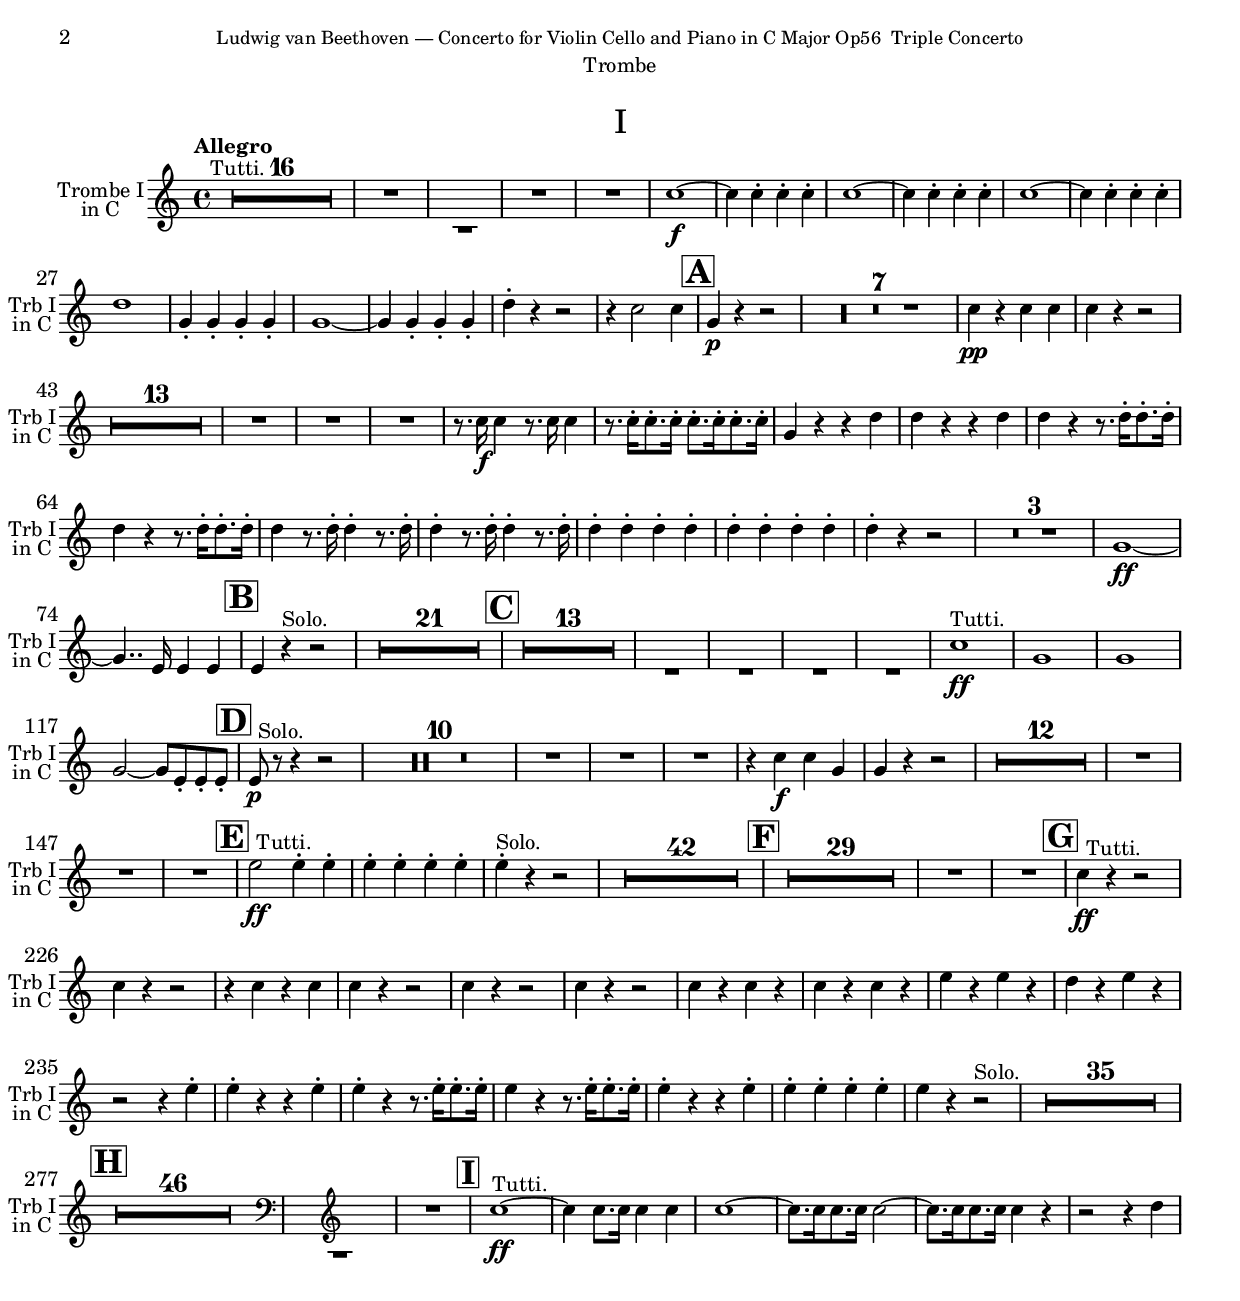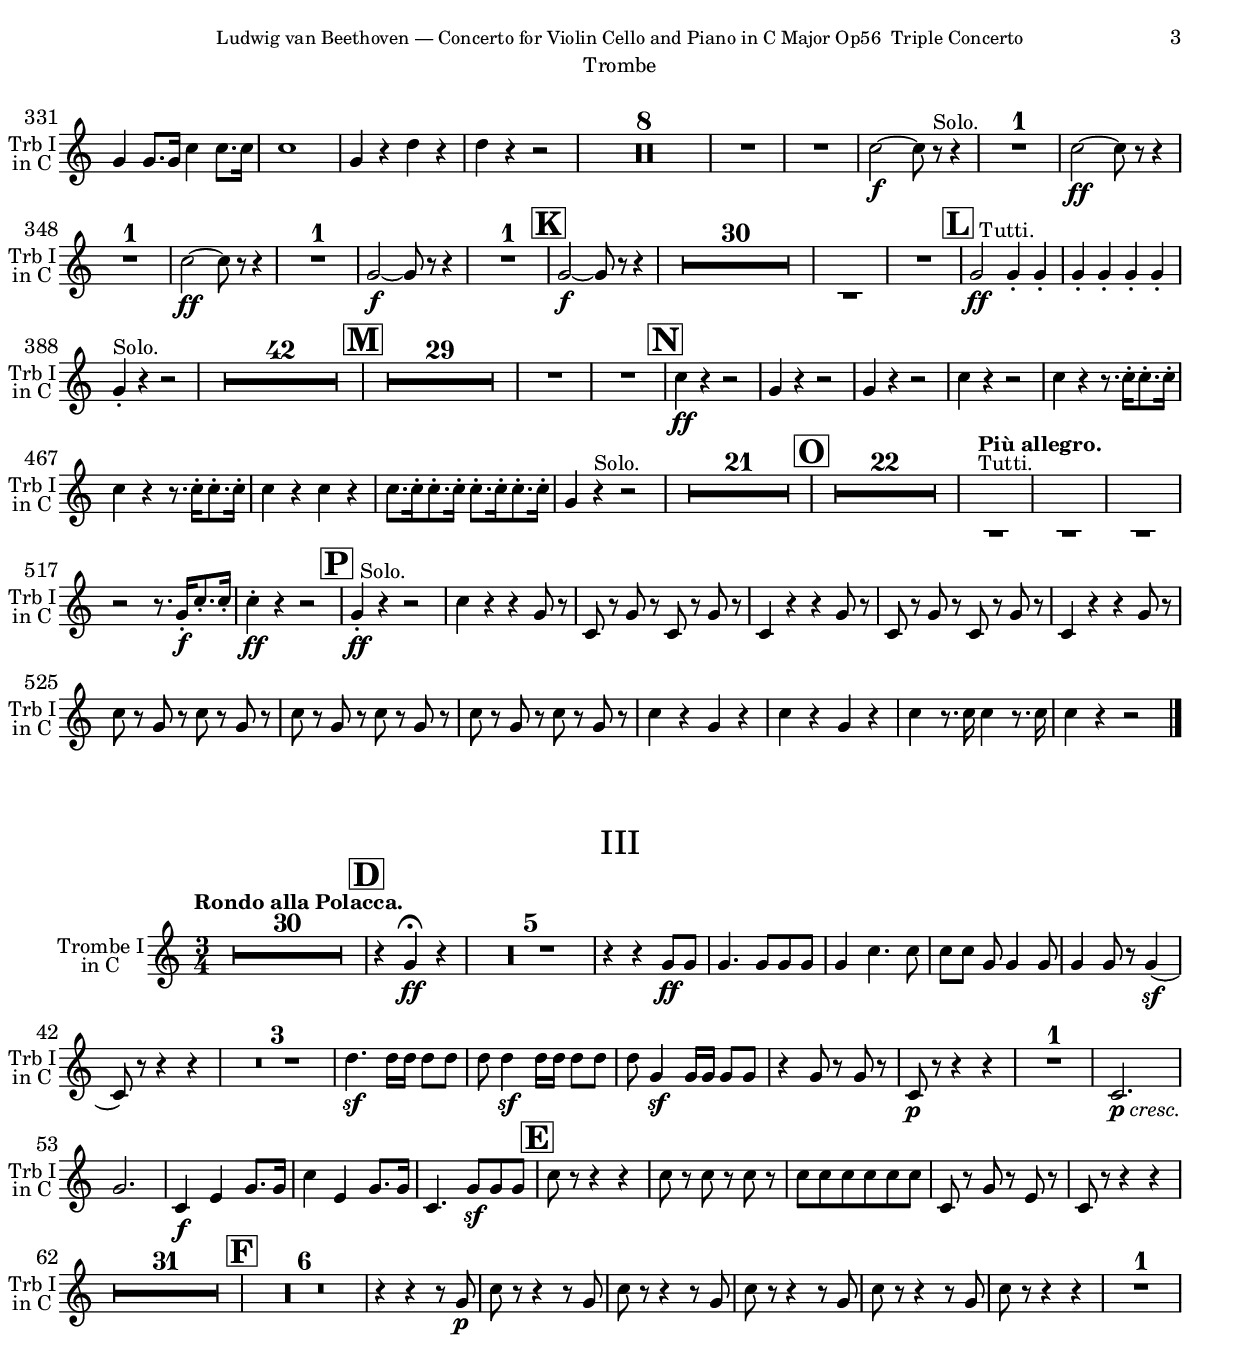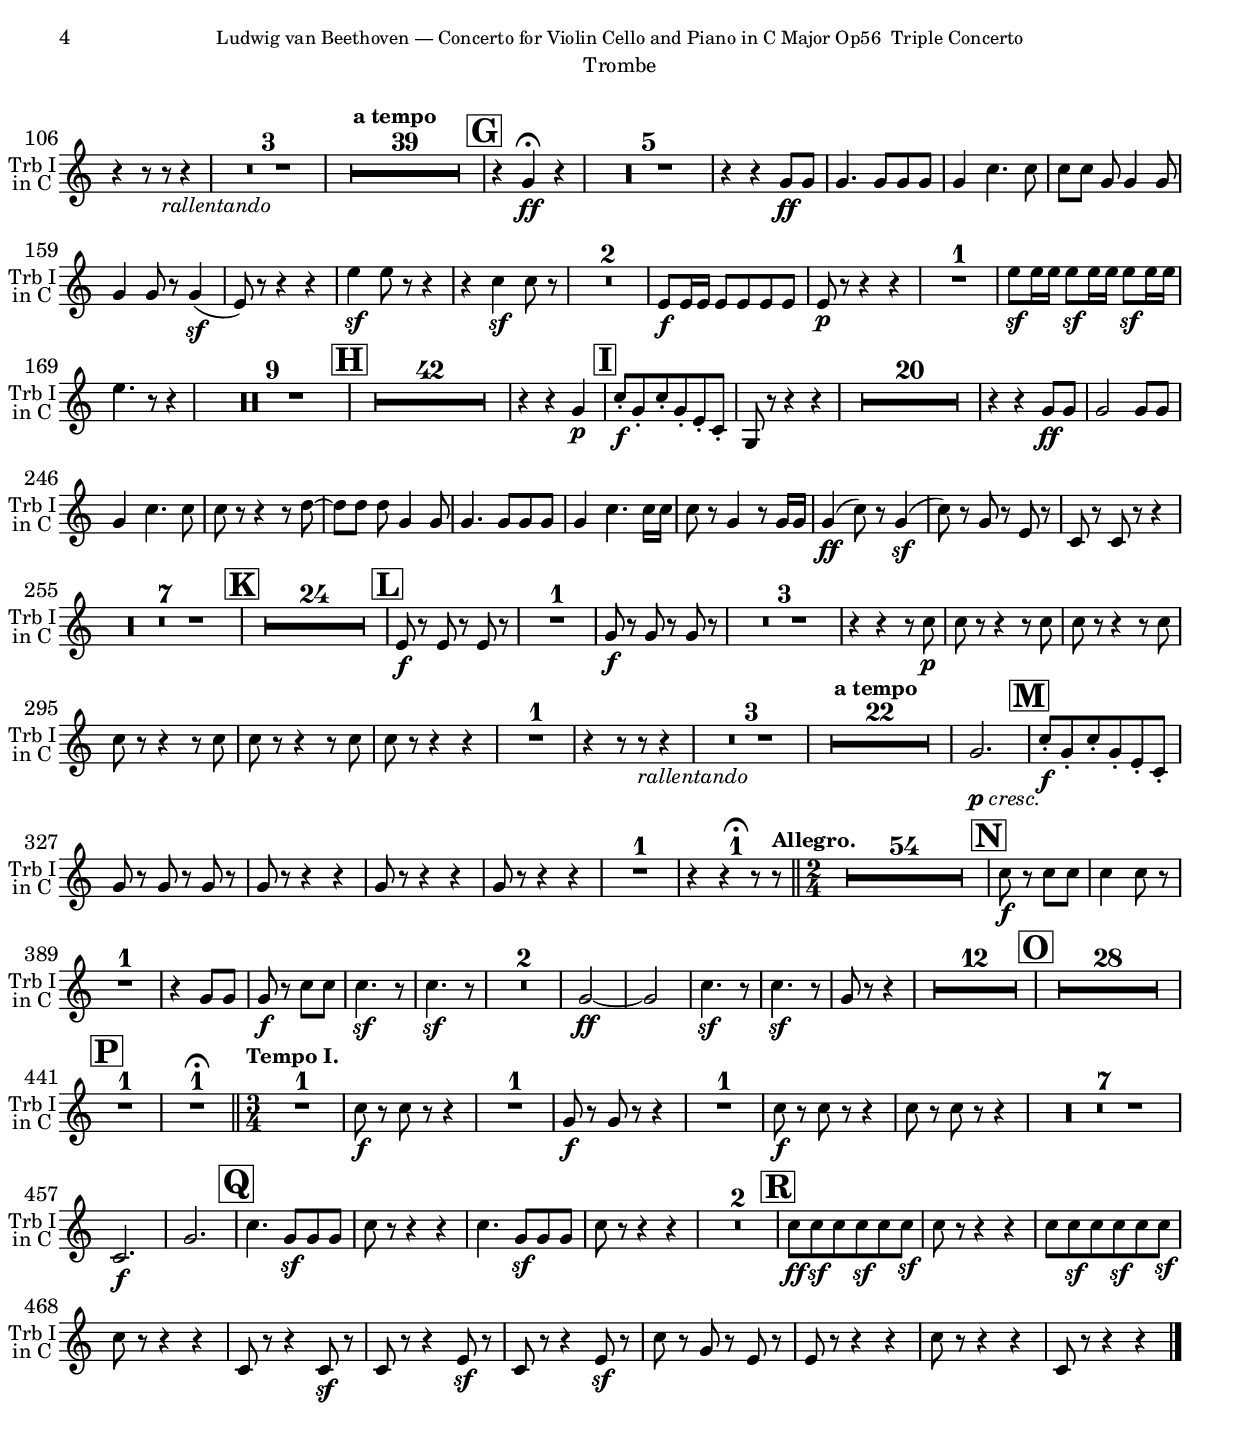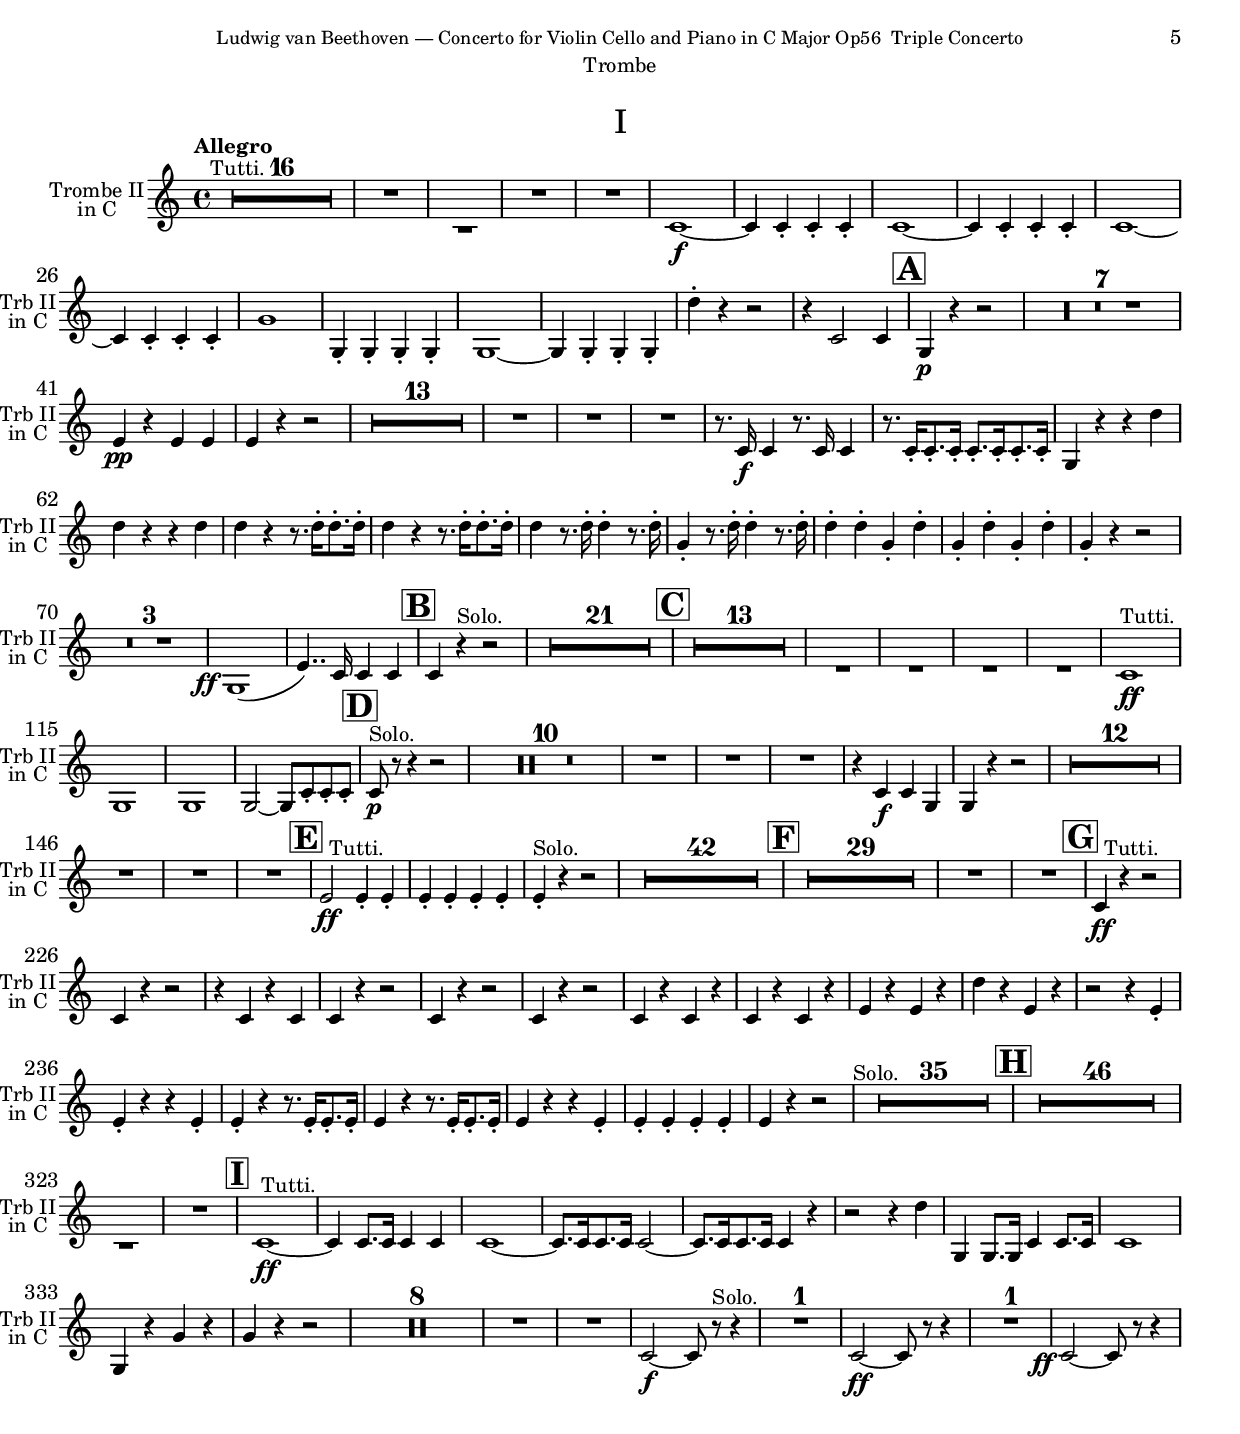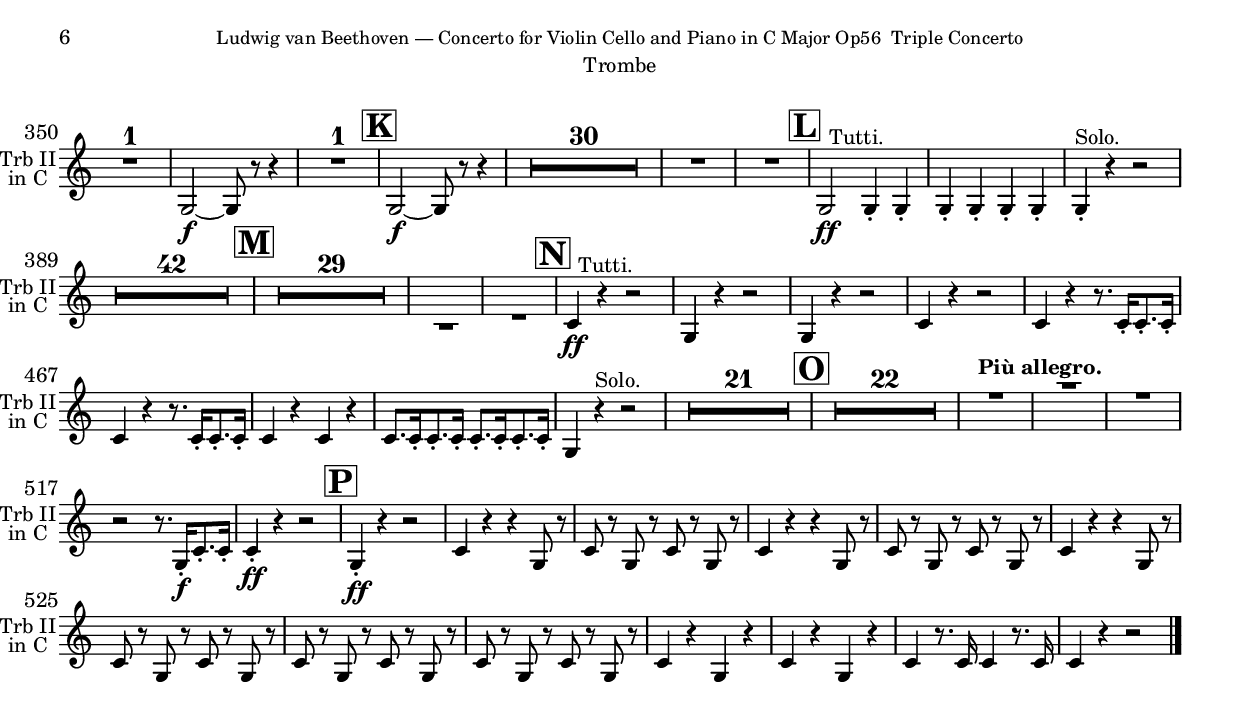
%###############################################################################
%#                                 H E A D E R                                 #
%###############################################################################
%
%  Composer           : Ludwig van Beethoven(1770 - 1827)
%  work               : Concerto for Violin Cello and Piano in C Major Op56
%                       "Triple Concerto"
%  Source             : Breitkopf und Härtel, n.d.[1862]. Plate B.70.
%  Type of score      : Score for Trombe
%  Typesetter         : Sébastien MANEN
%  date of initiation : Monday 04 May 2020, 21:05
%
%###############################################################################
%#                          I N C L U D E   F I L E S                          #
%###############################################################################
\version "2.20.0"
\include "./00-Common/TripleConcerto_Header.ily"
\include "./00-Common/TripleConcerto_PaperParts.ily"
%  work        : Concerto for Violin Cello and Piano in C Major Op56 "Triple
%                Concerto"
%  typesetter  : Sébastien MANEN
%  date        : Monday 04 May 2020, 21:05
%###############################################################################
%#                 T I M E   A N D   T E M P O   S E C T I O N                 #
%###############################################################################
timeMvtI = {
	\time 4/4
	\tempo "Allegro"
}
timeMvtII = {
	\time 3/8
	\tempo "Largo"
}
timeMvtIII = {
	\time 3/4
	\tempo "Rondo alla Polacca."
}

%  work        : Concerto for Violin Cello and Piano in C Major Op56 "Triple
%                Concerto"
%  typesetter  : Sébastien MANEN
%  date        : Monday 04 May 2020, 21:05
generalOptions = {
	\version "2.20.0"
	\set Score.alternativeNumberingStyle = #'numbers
	\set Score.doubleRepeatType = #":|.|:"
	\set Score.markFormatter = #format-mark-box-alphabet
	\override Score.RehearsalMark #'font-size = #4
	\compressFullBarRests
	\override BreathingSign.text = \markup {
		\musicglyph "scripts.caesura.curved"
	}
}
partOptions = {
	\override Score.BarNumber #'font-size = #0.1
	\set Score.quotedCueEventTypes = #'(note-event rest-event tie-event
		beam-event tuplet-span-event dynamic-event articulation-event
		dynamic-event slur-event text-script-event trill-span-event
		phrasing-slur-event beam-forbid-event tremolo-event crescendo-event 
		decrescendo-event )
	\set Voice.restNumberThreshold = #0
}
#(set-global-staff-size 18)
\layout {
	#(layout-set-staff-size 18)
	\override TupletBracket #'bracket-visibility = ##f
	\override Hairpin.to-barline = ##f
}
layoutCueVoice = \with {
	fontSize = #-3
	\override Stem.length-fraction = #0.9
	\override TupletBracket #'bracket-visibility = ##f
	%\override Font.font-size = #+5
}

%  work        : Concerto for Violin Cello and Piano in C Major Op56 "Triple
%                Concerto"
%  typesetter  : Sébastien MANEN
%  date        : Sunday 11 June 2023, 06:59
%###############################################################################
%#                    V O I C E   N A M E   :   F L A U T O                    #
%###############################################################################
nameFloteMvtI = {
	\set Staff.instrumentName = "Flote"
	\set Staff.shortInstrumentName = ""
	\set Staff.midiInstrument = #"flute"
}
nameFloteMvtII = {
	\set Staff.instrumentName = "Flote"
	\set Staff.shortInstrumentName = ""
	\set Staff.midiInstrument = #"flute"
}
nameFloteMvtIII = {
	\set Staff.instrumentName = "Flote"
	\set Staff.shortInstrumentName = ""
	\set Staff.midiInstrument = #"flute"
}
%###############################################################################
%#                      V O I C E   N A M E   :   O B O I                      #
%###############################################################################
nameOboeIMvtI = {
	\set Staff.instrumentName = "Oboe I"
	\set Staff.shortInstrumentName = "Ob I"
	\set Staff.midiInstrument = #"oboe"
}
nameOboeIMvtIII = {
	\set Staff.instrumentName = "Oboe I"
	\set Staff.shortInstrumentName = "Ob I"
	\set Staff.midiInstrument = #"oboe"
}
nameOboeIIMvtI = {
	\set Staff.instrumentName = "Oboe II"
	\set Staff.shortInstrumentName = "Ob II"
	\set Staff.midiInstrument = #"oboe"
}
nameOboeIIMvtIII = {
	\set Staff.instrumentName = "Oboe II"
	\set Staff.shortInstrumentName = "Ob II"
	\set Staff.midiInstrument = #"oboe"
}
%###############################################################################
%#                V O I C E   N A M E   :   C L A R I N E T T I                #
%###############################################################################
nameClarinetIMvtI = {
	\set Staff.instrumentName = \markup {
		\center-column {
			\lower #1 "Clarinetto I" "in C"
		}
	}
	\set Staff.shortInstrumentName = \markup {
		\center-column {
			\lower #1 "Cl I" "in C"
		}
	}
	\set Staff.midiInstrument = #"clarinet"
}
nameClarinetIMvtII = {
	\set Staff.instrumentName = \markup {
		\center-column {
			\lower #1 "Clarinetto I" \concat { "in B " \lower #-0.5 \tiny \flat }
		}
	}
	\set Staff.shortInstrumentName = \markup {
		\center-column {
			\lower #1 "Cl I" \concat { "in B " \lower #-0.5 \tiny \flat }
		}
	}
	\set Staff.midiInstrument = #"clarinet"
}
nameClarinetIMvtIII = {
	\set Staff.instrumentName = \markup {
		\center-column {
			\lower #1 "Clarinetto I" "in C"
		}
	}
	\set Staff.shortInstrumentName = \markup {
		\center-column {
			\lower #1 "Cl I" "in C"
		}
	}
	\set Staff.midiInstrument = #"clarinet"
}
nameClarinetIIMvtI = {
	\set Staff.instrumentName = \markup {
		\center-column {
			\lower #1 "Clarinetto II" "in C"
		}
	}
	\set Staff.shortInstrumentName = \markup {
		\center-column {
			\lower #1 "Cl II" "in C"
		}
	}
	\set Staff.midiInstrument = #"clarinet"
}
nameClarinetIIMvtII = {
	\set Staff.instrumentName = \markup {
		\center-column {
			\lower #1 "Clarinetto II" \concat { "in B " \lower #-0.5 \tiny \flat }
		}
	}
	\set Staff.shortInstrumentName = \markup {
		\center-column {
			\lower #1 "Cl II" \concat { "in B " \lower #-0.5 \tiny \flat }
		}
	}
	\set Staff.midiInstrument = #"clarinet"
}
nameClarinetIIMvtIII = {
	\set Staff.instrumentName = \markup {
		\center-column {
			\lower #1 "Clarinetto II" "in C"
		}
	}
	\set Staff.shortInstrumentName = \markup {
		\center-column {
			\lower #1 "Cl II" "in C"
		}
	}
	\set Staff.midiInstrument = #"clarinet"
}
%###############################################################################
%#                   V O I C E   N A M E   :   F A G O T T I                   #
%###############################################################################
nameFagottoIMvtI = {
	\set Staff.instrumentName = "Fagotto I"
	\set Staff.shortInstrumentName = "Fag I"
	\set Staff.midiInstrument = #"bassoon"
}
nameFagottoIMvtII = {
	\set Staff.instrumentName = "Fagotto I"
	\set Staff.shortInstrumentName = "Fag I"
	\set Staff.midiInstrument = #"bassoon"
}
nameFagottoIMvtIII = {
	\set Staff.instrumentName = "Fagotto I"
	\set Staff.shortInstrumentName = "Fag I"
	\set Staff.midiInstrument = #"bassoon"
}
nameFagottoIIMvtI = {
	\set Staff.instrumentName = "Fagotto II"
	\set Staff.shortInstrumentName = "Fag II"
	\set Staff.midiInstrument = #"bassoon"
}
nameFagottoIIMvtII = {
	\set Staff.instrumentName = "Fagotto II"
	\set Staff.shortInstrumentName = "Fag II"
	\set Staff.midiInstrument = #"bassoon"
}
nameFagottoIIMvtIII = {
	\set Staff.instrumentName = "Fagotto II"
	\set Staff.shortInstrumentName = "Fag II"
	\set Staff.midiInstrument = #"bassoon"
}
%###############################################################################
%#                     V O I C E   N A M E   :   C O R N I                     #
%###############################################################################
nameCornoIMvtI = {
	\set Staff.instrumentName = \markup {
		\center-column {
			\lower #1 "Corno I" "in C"
		}
	}
	\set Staff.shortInstrumentName = \markup {
		\center-column {
			\lower #1 "Cor I" "in C"
		}
	}
	\set Staff.midiInstrument = #"french horn"
}
nameCornoIMvtII = {
	\set Staff.instrumentName = \markup {
		\center-column {
			\lower #1 "Corno I" \concat { "in E " \lower #-0.5 \tiny \flat }
		}
	}
	\set Staff.shortInstrumentName = \markup {
		\center-column {
			\lower #1 "Cor I" \concat { "in E " \lower #-0.5 \tiny \flat }
		}
	}
	\set Staff.midiInstrument = #"french horn"
}
nameCornoIMvtIII = {
	\set Staff.instrumentName = \markup {
		\center-column {
			\lower #1 "Corno I" "in C"
		}
	}
	\set Staff.shortInstrumentName = \markup {
		\center-column {
			\lower #1 "Cor I" "in C"
		}
	}
	\set Staff.midiInstrument = #"french horn"
}
nameCornoIIMvtI = {
	\set Staff.instrumentName = \markup {
		\center-column {
			\lower #1 "Corno II" "in C"
		}
	}
	\set Staff.shortInstrumentName = \markup {
		\center-column {
			\lower #1 "Cor II" "in C"
		}
	}
	\set Staff.midiInstrument = #"french horn"
}
nameCornoIIMvtII = {
	\set Staff.instrumentName = \markup {
		\center-column {
			\lower #1 "Corno II" \concat { "in E " \lower #-0.5 \tiny \flat }
		}
	}
	\set Staff.shortInstrumentName = \markup {
		\center-column {
			\lower #1 "Cor II" \concat { "in E " \lower #-0.5 \tiny \flat }
		}
	}
	\set Staff.midiInstrument = #"french horn"
}
nameCornoIIMvtIII = {
	\set Staff.instrumentName = \markup {
		\center-column {
			\lower #1 "Corno II" "in C"
		}
	}
	\set Staff.shortInstrumentName = \markup {
		\center-column {
			\lower #1 "Cor II" "in C"
		}
	}
	\set Staff.midiInstrument = #"french horn"
}
%###############################################################################
%#                    V O I C E   N A M E   :   T R O M B E                    #
%###############################################################################
nameTrombeIMvtI = {
	\set Staff.instrumentName = \markup {
		\center-column {
			\lower #1 "Trombe I" "in C"
		}
	}
	\set Staff.shortInstrumentName = \markup {
		\center-column {
			\lower #1 "Trb I" "in C"
		}
	}
	\set Staff.midiInstrument = #"trumpet"
}
nameTrombeIMvtIII = {
	\set Staff.instrumentName = \markup {
		\center-column {
			\lower #1 "Trombe I" "in C"
		}
	}
	\set Staff.shortInstrumentName = \markup {
		\center-column {
			\lower #1 "Trb I" "in C"
		}
	}
	\set Staff.midiInstrument = #"trumpet"
}
nameTrombeIIMvtI = {
	\set Staff.instrumentName = \markup {
		\center-column {
			\lower #1 "Trombe II" "in C"
		}
	}
	\set Staff.shortInstrumentName = \markup {
		\center-column {
			\lower #1 "Trb II" "in C"
		}
	}
	\set Staff.midiInstrument = #"trumpet"
}
nameTrombeIIMvtIII = {
	\set Staff.instrumentName = \markup {
		\center-column {
			\lower #1 "Trombe II" "in C"
		}
	}
	\set Staff.shortInstrumentName = \markup {
		\center-column {
			\lower #1 "Trb II" "in C"
		}
	}
	\set Staff.midiInstrument = #"trumpet"
}
%###############################################################################
%#                   V O I C E   N A M E   :   T I M P A N I                   #
%###############################################################################
nameTimpaniMvtI = {
	\set Staff.instrumentName = \markup {
		\center-column {
			\lower #1 "Timpani" "in C G"
		}
	}
	\set Staff.shortInstrumentName = "Timp."
	\set Staff.midiInstrument = #"timpani"
}
nameTimpaniMvtIII = {
	\set Staff.instrumentName = \markup {
		\center-column {
			\lower #1 "Timpani" "in C G"
		}
	}
	\set Staff.shortInstrumentName = "Timp."
	\set Staff.midiInstrument = #"timpani"
}
%###############################################################################
%#                   V O I C E   N A M E   :   S O L O V L N                   #
%###############################################################################
nameSoloViolinMvtI = {
	\set Staff.instrumentName = "Solo Violin"
	\set Staff.shortInstrumentName = \markup {
		\center-column {
			\lower #1 "Solo-" "Vln"
		}
	}
	\set Staff.midiInstrument = #"violin"
}
nameSoloViolinMvtII = {
	\set Staff.instrumentName = "Solo Violin"
	\set Staff.shortInstrumentName = \markup {
		\center-column {
			\lower #1 "Solo-" "Vln"
		}
	}
	\set Staff.midiInstrument = #"violin"
}
nameSoloViolinMvtIII = {
	\set Staff.instrumentName = "Solo Violin"
	\set Staff.shortInstrumentName = \markup {
		\center-column {
			\lower #1 "Solo-" "Vln"
		}
	}
	\set Staff.midiInstrument = #"violin"
}
%###############################################################################
%#                   V O I C E   N A M E   :   S O L O V L C                   #
%###############################################################################
nameSoloCelloMvtI = {
	\set Staff.instrumentName = \markup {
		\center-column {
			\lower #1 "Solo" "Violoncello"
		}
	}
	\set Staff.shortInstrumentName = \markup {
		\center-column {
			\lower #1 "Solo-" "Vlc"
		}
	}
	\set Staff.midiInstrument = #"cello"
}
nameSoloCelloMvtII = {
	\set Staff.instrumentName = \markup {
		\center-column {
			\lower #1 "Solo" "Violoncello"
		}
	}
	\set Staff.shortInstrumentName = \markup {
		\center-column {
			\lower #1 "Solo-" "Vlc"
		}
	}
	\set Staff.midiInstrument = #"cello"
}
nameSoloCelloMvtIII = {
	\set Staff.instrumentName = \markup {
		\center-column {
			\lower #1 "Solo" "Violoncello"
		}
	}
	\set Staff.shortInstrumentName = \markup {
		\center-column {
			\lower #1 "Solo-" "Vlc"
		}
	}
	\set Staff.midiInstrument = #"cello"
}
%###############################################################################
%#                     V O I C E   N A M E   :   P I A N O                     #
%###############################################################################
namePianoUpMvtI = {
	\set Staff.instrumentName = "Pianoforte."
	\set Staff.shortInstrumentName = "Pf"
	\set Staff.midiInstrument = #"acoustic grand"
}
namePianoUpMvtII = {
	\set Staff.instrumentName = "Pianoforte."
	\set Staff.shortInstrumentName = "Pf"
	\set Staff.midiInstrument = #"acoustic grand"
}
namePianoUpMvtIII = {
	\set Staff.instrumentName = "Pianoforte."
	\set Staff.shortInstrumentName = "Pf"
	\set Staff.midiInstrument = #"acoustic grand"
}
namePianoDownMvtI = {
	\set Staff.instrumentName = ""
	\set Staff.shortInstrumentName = ""
	\set Staff.midiInstrument = #"acoustic grand"
}
namePianoDownMvtII = {
	\set Staff.instrumentName = ""
	\set Staff.shortInstrumentName = ""
	\set Staff.midiInstrument = #"acoustic grand"
}
namePianoDownMvtIII = {
	\set Staff.instrumentName = ""
	\set Staff.shortInstrumentName = ""
	\set Staff.midiInstrument = #"acoustic grand"
}
%###############################################################################
%#                   V O I C E   N A M E   :   V I O L I N I                   #
%###############################################################################
nameViolinIMvtI = {
	\set Staff.instrumentName = "Violino I"
	\set Staff.shortInstrumentName = "Vln I"
	\set Staff.midiInstrument = #"violin"
}
nameViolinIMvtII = {
	\set Staff.instrumentName = "Violino I"
	\set Staff.shortInstrumentName = "Vln I"
	\set Staff.midiInstrument = #"violin"
}
nameViolinIMvtIII = {
	\set Staff.instrumentName = "Violino I"
	\set Staff.shortInstrumentName = "Vln I"
	\set Staff.midiInstrument = #"violin"
}
%###############################################################################
%#                  V O I C E   N A M E   :   V I O L I N I I                  #
%###############################################################################
nameViolinIIMvtI = {
	\set Staff.instrumentName = "Violino II"
	\set Staff.shortInstrumentName = "Vln II"
	\set Staff.midiInstrument = #"violin"
}
nameViolinIIMvtII = {
	\set Staff.instrumentName = "Violino II"
	\set Staff.shortInstrumentName = "Vln II"
	\set Staff.midiInstrument = #"violin"
}
nameViolinIIMvtIII = {
	\set Staff.instrumentName = "Violino II"
	\set Staff.shortInstrumentName = "Vln II"
	\set Staff.midiInstrument = #"violin"
}
%###############################################################################
%#                  V O I C E   N A M E   :   B R A T S C H E                  #
%###############################################################################
nameViolaMvtI = {
	\set Staff.instrumentName = "Viola"
	\set Staff.shortInstrumentName = "Vla"
	\set Staff.midiInstrument = #"viola"
}
nameViolaMvtII = {
	\set Staff.instrumentName = "Viola"
	\set Staff.shortInstrumentName = "Vla"
	\set Staff.midiInstrument = #"viola"
}
nameViolaMvtIII = {
	\set Staff.instrumentName = "Viola"
	\set Staff.shortInstrumentName = "Vla"
	\set Staff.midiInstrument = #"viola"
}
%###############################################################################
%#                     V O I C E   N A M E   :   B A S S I                     #
%###############################################################################
nameVioloncellMvtI = {
	\set Staff.instrumentName = "Cello"
	\set Staff.shortInstrumentName = "Vcl"
	\set Staff.midiInstrument = #"cello"
}
nameVioloncellMvtII = {
	\set Staff.instrumentName = "Cello"
	\set Staff.shortInstrumentName = "Vcl"
	\set Staff.midiInstrument = #"cello"
}
nameVioloncellMvtIII = {
	\set Staff.instrumentName = "Cello"
	\set Staff.shortInstrumentName = "Vcl"
	\set Staff.midiInstrument = #"cello"
}
nameBassoMvtI = {
	\set Staff.instrumentName = "Basso"
	\set Staff.shortInstrumentName = "Kb"
	\set Staff.midiInstrument = #"contrabass"
}
nameBassoMvtII = {
	\set Staff.instrumentName = "Basso"
	\set Staff.shortInstrumentName = "Kb"
	\set Staff.midiInstrument = #"contrabass"
}
nameBassoMvtIII = {
	\set Staff.instrumentName = "Basso"
	\set Staff.shortInstrumentName = "Kb"
	\set Staff.midiInstrument = #"contrabass"
}

%  work        : Concerto for Violin Cello and Piano in C Major Op56 "Triple
%                Concerto"
%  typesetter  : Sébastien MANEN
%  date        : Sunday 11 June 2023, 06:59
%###############################################################################
%#                      S H O R T C U T S   S E C T I O N                      #
%###############################################################################

% dynamics

crescmarkup = \markup {\italic cresc.}
crescpocoapoco = \markup {\italic {cresc. poco a poco}}
crescsottovoce = \markup {\italic {cresc. sotto voce}}
decresc = \markup {\italic decresc.}
dimin = \markup {\italic dimin.}
dimmarkup = \markup {\italic dim.}
farco=^\markup {\dynamic f \italic arco}
fcresc = \markup { \dynamic f \italic cresc.}
fmarcato = \markup { \dynamic f \italic marcato}
fpmoltopiano = \markup {\dynamic fp \italic {molto piano} }
moltopiano = \markup {\italic {molto piano}}
pcresc = \markup { \dynamic p \italic cresc.}
pdim = \markup { \dynamic p \italic dim.}
pdolce = \markup { \dynamic p \italic dolce}
pespressivo = \markup {\dynamic p \italic espressivo}
piuf = \markup {\italic {più} \dynamic f}
plegato = \markup {\dynamic p \italic {legato}}
ppcrescpocoapoco = \markup {\dynamic pp \italic {cresc. poco a poco}}
ppsempre = \markup {\dynamic pp \italic sempre}
psottovoce = \markup {\dynamic p \italic {sotto voce}}
pstacc = \markup {\dynamic p \italic stacc.}
sempreff = \markup {\italic sempre \dynamic ff }
semprep = \markup {\italic sempre \dynamic p}
semprepp = \markup {\italic sempre \dynamic pp}

crescD = #(make-dynamic-script (markup #:normal-text #:italic "cresc."))
pcrescD = #(make-dynamic-script (markup #:dynamic "p" #:normal-text #:italic "cresc."))
sempreppD = #(make-dynamic-script (markup #:normal-text #:italic "sempre" #:dynamic "pp"))


% tempo & expression

adagio = \markup {adagio}
arco = \markup {\italic arco}
atempo = \markup {\bold {a tempo}}
cantabile = \markup {\italic cantabile}
consordino = \markup {\italic {con sordino}}
dolce = \markup {\italic {dolce}}
espressivo = \markup {\italic {espressivo}}
legato = \markup {\italic legato}
moltocantabile = \markup {\italic {molto cantabile}}
piuallegro = \markup {Più Allegro}
pizz = \markup {\italic pizz.}
rallentando = \markup {\italic rallentando}
sempreped = \markup {\italic sempre \musicglyph "pedal.Ped" }
semprestaccato = \markup {\italic {sempre staccato}}
semprestacc = \markup {\italic {sempre stacc.}}
senzasordino = \markup {\italic {senza sordino}}
sottovoce = \markup {\italic {sotto voce}}
staccato = \markup {\italic staccato}
stacc = \markup {\italic stacc.}
tenmarkup=^\markup {\italic ten.}



% instrumentation

basso=^\markup {Basso.}
klavier_solobold=^\markup {\bold \abs-fontsize #10 \column {\lower #1 Klavier solo}}
klaviersolobold=^\markup {\bold \abs-fontsize #10 {Klavier solo}}
solobold=^\markup {\bold \abs-fontsize #10 Solo}
solo = \markup {Solo.}
tuttibold=^\markup {\bold \abs-fontsize #10 Tutti}
tutti = \markup {\italic tutti}
tutti = \markup {Tutti.}
unobassoeviolonc = \markup {Uno Basso e Violonc.}
violinesolobold=^\markup {\bold \abs-fontsize #10 {Violine solo}}
violine-solobold=^\markup {\bold 
	\abs-fontsize #10 {
		\column { \lower #1.5 "Violine" "solo"}
	}
}
violoncellosolobold=^\markup {\bold \abs-fontsize #10 {Violoncello solo}}


% glyphs

natural = \markup {\tiny \natural} 
flat = \markup { \tiny \flat}
sharp = \markup {\tiny \sharp} 
one=^\markup {\tiny \number 1}
two=^\markup {\tiny \number 2}
three=^\markup {\tiny \number 3}
four=^\markup {\tiny \number 4}
five=^\markup {\tiny \number 5}
six=^\markup {\tiny \number 6}
seven=^\markup {\tiny \number 7}
eight=^\markup {\tiny \number 8}
nine=^\markup {\tiny \number 9}
ten=^\markup {\tiny \number 10}

sharptrill = \markup { 
	\general-align #X #CENTER 
	\line { 
		\general-align #Y #DOWN \tiny \sharp \musicglyph #"scripts.trill" 
	}
}
naturaltrill = \markup { 
	\general-align #X #CENTER 
	\line { 
		\general-align #Y #DOWN \tiny \natural \musicglyph #"scripts.trill" 
	}
}
flattrill = \markup { 
	\general-align #X #CENTER 
	\line { 
		\general-align #Y #DOWN \tiny \flat \musicglyph #"scripts.trill" 
	}
}
trillglyph = \markup {
	\musicglyph #"scripts.trill" 
}


noFlag = \once \omit Flag
omitBeam = \once \omit Beam


attaccaMark = \mark \markup { 
	\normalsize \italic attacca:
}
rightAlign = {
	\once \override Score.RehearsalMark.self-alignment-X = 1
	\once \override Score.RehearsalMark.direction = #DOWN
}



crescText = #(define-music-function
	(cresctext)
	(markup?)
	#{
		\once \set crescendoText = \markup {\italic { #cresctext } }
		\once \set crescendoSpanner = #'text
	#}
)
dimText = #(define-music-function
	(cresctext)
	(markup?)
	#{
		\once \set decrescendoText = \markup {\italic { #cresctext } }
		\once \set decrescendoSpanner = #'text
	#}
)
fermataCentered  = {
	\once \override Score.MultiMeasureRest.transparent = ##t 
	R2.^\markup {\musicglyph "scripts.ufermata"}
}

dfermataCentered  = {
	\once \override Score.MultiMeasureRest.transparent = ##t 
	R2._\markup {\musicglyph "scripts.dfermata"}
}


oneCentered  = {
	\omit MultiMeasureRestNumber
	\once \override Score.MultiMeasureRest.transparent = ##t 
	R1^\markup {\tiny \number 1}
	\undo \omit MultiMeasureRestNumber
}
twoCentered  = {
	\omit MultiMeasureRestNumber
	\once \override Score.MultiMeasureRest.transparent = ##t 
	R1^\markup {\tiny \number 2}
	\undo \omit MultiMeasureRestNumber
}
threeCentered  = {
	\omit MultiMeasureRestNumber
	\once \override Score.MultiMeasureRest.transparent = ##t 
	R1^\markup {\tiny \number 3}
	\undo \omit MultiMeasureRestNumber
}
fourCentered  = {
	\omit MultiMeasureRestNumber
	\once \override Score.MultiMeasureRest.transparent = ##t 
	R1^\markup {\tiny \number 4}
	\undo \omit MultiMeasureRestNumber
}
fiveCentered  = {
	\omit MultiMeasureRestNumber
	\once \override Score.MultiMeasureRest.transparent = ##t 
	R1^\markup {\tiny \number 5}
	\undo \omit MultiMeasureRestNumber
}
sixCentered  = {
	\omit MultiMeasureRestNumber
	\once \override Score.MultiMeasureRest.transparent = ##t 
	R1^\markup {\tiny \number 6}
	\undo \omit MultiMeasureRestNumber
}
sevenCentered  = {
	\omit MultiMeasureRestNumber
	\once \override Score.MultiMeasureRest.transparent = ##t 
	R1^\markup {\tiny \number 7}
	\undo \omit MultiMeasureRestNumber
}
eightCentered  = {
	\omit MultiMeasureRestNumber
	\once \override Score.MultiMeasureRest.transparent = ##t 
	R1^\markup {\tiny \number 8}
	\undo \omit MultiMeasureRestNumber
}
nineCentered  = {
	\omit MultiMeasureRestNumber
	\once \override Score.MultiMeasureRest.transparent = ##t 
	R1^\markup {\tiny \number 9}
	\undo \omit MultiMeasureRestNumber
}
tenCentered  = {
	\omit MultiMeasureRestNumber
	\once \override Score.MultiMeasureRest.transparent = ##t 
	R1^\markup {\tiny \number 10}
	\undo \omit MultiMeasureRestNumber
}

textSpanner = #(define-music-function
	(textSpanner fontshape)
	(string? symbol?)
	#{
		\once \override TextSpanner.font-shape = #fontshape
		\once \override TextSpanner.bound-details.left.text = \markup { #textSpanner }
	#}
)

ottavaBracket = #(define-music-function
	(textSpanner fontshape)
	(string? symbol?)
	#{
		\once \override TextSpanner.font-shape = #fontshape
		\once \override TextSpanner.dash-fraction = #0.2
		\once \override TextSpanner.dash-period = #1.5
		\once \override TextSpanner.bound-details.right.attach-dir = #1
		\once \override TextSpanner.bound-details.right.stencil = #ly:text-interface::print
		\once \override TextSpanner.bound-details.right.text = \markup { \draw-dashed-line #'(0 . -0.8) }
		\once \override TextSpanner.bound-details.left.text = \markup { #textSpanner }
	#}
)

no = {
	\undo \omit MultiMeasureRestNumber
%	\revert MultiMeasureRest.staff-position
}


ni = {
	\omit MultiMeasureRestNumber
%	\override MultiMeasureRest.staff-position = #-6
}


mmrPos = #(define-music-function
	(position)
	(number?)
	#{
		\once \override MultiMeasureRest.staff-position = #(- position 2)
	#}
)

markXoffset = #(define-music-function
	(offset)
	(number?)
	#{
		\once \override Score.RehearsalMark.self-alignment-X = #(- offset)
	#}
)

markYoffset = #(define-music-function
	(offset)
	(number?)
	#{
		\once \override Score.RehearsalMark.Y-offset = #offset
	#}
)

attacca = {
	\once \override TextScript.self-alignment-X=1
	s8_\markup {\italic attacca:}
}


InCueContext = {
	\override Beam.beam-thickness = #0.35 % 0.30
	\override StemTremolo.beam-thickness = #0.35 % 0.30
	\override Beam.length-fraction = #0.63 % 0.8
	\override Stem.length-fraction = #0.63 % 0.8
%	\override Stem.length = #7
%	\override Beam.length = #7
	\set fontSize = #-4 %-4
}

OutCueContext = {
	\revert Beam.beam-thickness
	\revert StemTremolo.beam-thickness
	\revert Beam.length-fraction
	\revert Stem.length-fraction
%	\override Stem.length = #7
%	\override Beam.length = #7
	\unset fontSize
}

breathSign = {
	\override BreathingSign.text = \markup { \musicglyph "scripts.caesura.curved" }
}


textOsp = #(define-music-function
	(prio)
	(number?)
	#{
		\once \override TextScript.outside-staff-priority = #prio
	#}
)

mmrLength = #(define-music-function
	(length)
	(number?)
	#{
		\once \override MultiMeasureRest.minimum-length = #length
	#}
)

textOffset = #(define-music-function
	(offset)
	(number?)
	#{
		\once \override Staff.TextScript.padding = #0
		\once \override Staff.TextScript.Y-offset = #offset
	#}
)

dynEsw = #(define-music-function
	(width)
	(pair?)
	#{
		\once \override DynamicText.extra-spacing-width = #width
	#}
)

hairpinLength = #(define-music-function
	(length)
	(number?)
	#{
		\once \override Hairpin.minimum-length = #length
	#}
)



trillSpanCustom = #(define-music-function
	(length markup)
	(number? markup?)
	#{
		\once \override TrillSpanner.minimum-length = #length
		\once \override TrillSpanner.springs-and-rods = #ly:spanner::set-spacing-rods
		\once \override Score.TrillSpanner.bound-details.left.text = #markup
	#}
)

trillSpanPadding = #(define-music-function
	(padding)
	(number?)
	#{
		\once \override TrillSpanner.bound-details.right.padding = #padding
	#}
)

beamOffset = #(define-music-function
	(position)
	(pair?)
	#{
		\once \offset positions #position Beam
	#}
)

noteShift = #(define-music-function
	(shift)
	(number?)
	#{
		\once \override NoteColumn.force-hshift = #shift
	#}
)

stemOffset = #(define-music-function
	(offset)
	(number?)
	#{
		\once \offset length #offset Stem
	#}
)

aIIOmit = \once \omit Voice.CombineTextScript


beamGap = #(define-music-function
	(gap)
	(number?)
	#{
		\once \override Beam.auto-knee-gap = #gap
	#}
)

dynEO = #(define-music-function
	(offset)
	(pair?)
	#{
		\once \override DynamicText.extra-offset = #offset
		\once \override DynamicText.whiteout = #1
		\once \override DynamicText.whiteout-style = #'outline
	#}
)

hairpinShorten = #(define-music-function
	(shortLength)
	(pair?)
	#{
		\once \override Hairpin.shorten-pair = #shortLength
	#}
)

whiteoutMarkup = {
	\once \override Hairpin.layer = #4
	\once \override TextScript.layer = #3
	\once \override TextScript.whiteout = #1
	\once \override TextScript.whiteout-style = #'outline
}

aIIXoffset = #(define-music-function
	(offset)
	(number?)
	#{
		\once \override CombineTextScript.X-offset = #offset
	#}
)

revertRehearsalMark = {
	\once \revert Score.RehearsalMark.extra-spacing-width
	\once \revert Score.RehearsalMark.extra-spacing-height
}

rehearsalMarkOsp = #(define-music-function
	(prio)
	(number?)
	#{
		\once \override Staff.RehearsalMark.outside-staff-priority = #prio
	#}
)

tupletOffset = #(define-music-function
	(offset)
	(number?)
	#{
		\once \override TupletNumber.Y-offset = #offset 
	#}
)

InCueContext = {
	\override Beam.beam-thickness = #0.30 % 0.30
	\override StemTremolo.beam-thickness = #0.35 % 0.30
	\override Beam.length-fraction = #0.67 % 0.8
	\override Stem.length-fraction = #0.8 % 0.8
%	\override Stem.length = #7
%	\override Beam.length = #7
	\set fontSize = #-3 %-3
}

OutCueContext = {
	\revert Beam.beam-thickness
	\revert StemTremolo.beam-thickness
	\revert Beam.length-fraction
	\revert Stem.length-fraction
%	\override Stem.length = #7
%	\override Beam.length = #7
	\unset fontSize
}


mmrnDown = {
	\once \override MultiMeasureRestNumber.direction = #-1 
}

markEO = #(define-music-function
	(offset)
	(pair?)
	#{
		\once \override TextScript.layer = #3
		\once \override TextScript.extra-offset = #offset
		\once \override TextScript.whiteout = #1
		\once \override TextScript.whiteout-style = #'outline
	#}
)

tempoXoffset = #(define-music-function
	(offset)
	(number?)
	#{
		\once \override Score.MetronomeMark.X-offset = #offset
	#}
)

trillSpanPadding = #(define-music-function
	(padding)
	(number?)
	#{
		\once \override TrillSpanner.bound-details.right.padding = #padding
	#}
)

tempoEO = #(define-music-function
	(offset)
	(pair?)
	#{
		\once \override Score.MetronomeMark.extra-offset = #offset
	#}
)

tempoDown = \once \override Score.MetronomeMark.direction = #-1 

markWhiteout = {
	\once \override Score.RehearsalMark.layer = #3
	\once \override Score.RehearsalMark.whiteout = #0.75
	\once \override Score.RehearsalMark.whiteout-style = #'outline
}

scriptOsf = {
	\once \override Voice.Script.outside-staff-priority = #700
}

%%%%%%%%%%%%%%%%%%%%%%%%%%%%%%%%%%%%%%%%%%%%%%%%%

%aIIExtraOffset = #(define-music-function
%	(extraoffset)
%	(pair?)
%	#{
%		\once \override CombineTextScript.extra-offset = #extraoffset
%	#}
%)

%arpeggioPadding = #(define-music-function
%	(padding)
%	(number?)
%	#{
%		\once \override Voice.Arpeggio.padding = #padding
%	#}
%)

%beamLeftTwoRightOne = {
%	\set stemLeftBeamCount = #2
%	\set stemRightBeamCount = #1
%}

%beamLeftOneRightTwo = {
%	\set stemLeftBeamCount = #1
%	\set stemRightBeamCount = #2
%}

%setBeamTriple = { 
%	\set subdivideBeams = ##t
%	\set baseMoment = #(ly:make-moment 1/8)
%	\set beatStructure = 2,2,2
%}

%crescText = #(define-music-function
%	(cresctext)
%	(markup?)
%	#{
%		\once \set crescendoText = \markup {\italic { #cresctext } }
%		\once \set crescendoSpanner = #'text
%	#}
%)
%dimText = #(define-music-function
%	(cresctext)
%	(markup?)
%	#{
%		\once \set decrescendoText = \markup {\italic { #cresctext } }
%		\once \set decrescendoSpanner = #'text
%	#}
%)


%dynSpanYoffset = #(define-music-function
%	(offset)
%	(number?)
%	#{
%		\once \override DynamicTextSpanner.bound-details.right.Y = #offset
%	#}
%)


%hairpinEO = #(define-music-function
%	(offset)
%	(pair?)
%	#{
%		\once \override Hairpin.extra-offset = #offset
%		\once \override Hairpin.whiteout = ##t
%		\once \override Hairpin.whiteout-style = #'outline
%	#}
%)

%InCueContext = {
%	\override Beam.beam-thickness = #0.30 % 0.30
%	\override StemTremolo.beam-thickness = #0.35 % 0.30
%	\override Beam.length-fraction = #0.67 % 0.8
%	\override Stem.length-fraction = #0.8 % 0.8
%%	\override Stem.length = #7
%%	\override Beam.length = #7
%	\set fontSize = #-3 %-3
%}

%OutCueContext = {
%	\revert Beam.beam-thickness
%	\revert StemTremolo.beam-thickness
%	\revert Beam.length-fraction
%	\revert Stem.length-fraction
%%	\override Stem.length = #7
%%	\override Beam.length = #7
%	\unset fontSize
%}

%mmrPos = #(define-music-function
%	(position)
%	(number?)
%	#{
%		\once \override MultiMeasureRest.staff-position = #(- position 2)
%	#}
%)

%mmrLength = #(define-music-function
%	(length)
%	(number?)
%	#{
%		\once \override MultiMeasureRest.space-increment = #length
%	#}
%)

%mmrMinLength = #(define-music-function
%	(length)
%	(number?)
%	#{
%		\once \override MultiMeasureRest.minimum-length = #length
%	#}
%)

%mmrCondens = \once \override MultiMeasureRest.springs-and-rods = #ly:spanner::set-spacing-rods 

%omitMMRN = \omit MultiMeasureRestNumber


%mmrEO = #(define-music-function
%	(offset)
%	(pair?)
%	#{
%		\once \override MultiMeasureRest.extra-offset = #offset
%	#}
%)


%markXoffset = #(define-music-function
%	(offset)
%	(number?)
%	#{
%		\once \override Score.RehearsalMark.self-alignment-X = #(- offset)
%	#}
%)

%markYoffset = #(define-music-function
%	(offset)
%	(number?)
%	#{
%		\once \override Score.RehearsalMark.Y-offset = #offset
%	#}
%)

%no = {
%	\undo \omit MultiMeasureRestNumber
%}


%ni = {
%	\omit MultiMeasureRestNumber
%}

%ottavaShorten = #(define-music-function
%	(value)
%	(pair?)
%	#{
%		\once \override Staff.OttavaBracket.shorten-pair = #value
%	#}
%)

%setSextolet = {
%	\set subdivideBeams = ##t
%	\set baseMoment = #(ly:make-moment 1/8)
%	\set beatStructure = 2,2,2,2
%	\override TupletNumber.Y-offset = #-3
%	\override TupletNumber.avoid-slur = #'ignore
%}
%unsetSextolet = {
%	\set subdivideBeams = ##f
%	\revert TupletNumber.Y-offset
%	\revert TupletNumber.avoid-slur
%}


%textInSlur = {
%	%\once \override TextScript.outside-staff-priority = 0
%	\once \override TextScript.slur-padding = #0
%	\once \override TextScript.avoid-slur = #'around
%}

%textOsp = #(define-music-function
%	(prio)
%	(number?)
%	#{
%		\once \override TextScript.outside-staff-priority = #prio
%	#}
%)

%tempoExtraOffset = #(define-music-function
%	(offset)
%	(pair?)
%	#{
%		\once \override Score.MetronomeMark.extra-offset = #offset
%	#}
%)


%tupletExtraOffset = #(define-music-function
%	(offset)
%	(pair?)
%	#{
%		\once \override TupletNumber.extra-offset = #offset 
%	#}
%)

%tupletAvoidSlur = \once \override TupletNumber.avoid-slur = #'ignore

%omitTupletNumber = \once \omit Voice.TupletNumber


%tremoloPosition = #(define-music-function
%	(position)
%	(number?)
%	#{
%		\once \override StemTremolo.Y-offset = #position
%	#}
%)

%trillSpanCustom = #(define-music-function
%	(length markup)
%	(number? markup?)
%	% function to create a trill spanner with :
%	%	- specified length
%	%	- specified markup
%	#{
%		\once \override TrillSpanner.minimum-length = #length
%		\once \override TrillSpanner.springs-and-rods = #ly:spanner::set-spacing-rods
%		\once \override Score.TrillSpanner.bound-details.left.text = #markup
%	#}
%)

%trillSpanPadding = #(define-music-function
%	(padding)
%	(number?)
%	% function to create a trill spanner with :
%	%	- specified padding to avoid overlap
%	#{
%		\once \override TrillSpanner.bound-details.right.padding = #padding
%	#}
%)


%naturaltrill = \once \override TrillSpanner.bound-details.left.text = \markup {
%	\concat { 
%		\musicglyph #"scripts.trill" \translate #'(0.5 . 1.05) \tiny \natural 
%	}
%}
%flattrill = \once \override TrillSpanner.bound-details.left.text = \markup {
%	\concat { 
%		\musicglyph #"scripts.trill" \translate #'(0.6 . 0.52) \tiny \flat 
%	}
%}
%sharptrill = \once \override TrillSpanner.bound-details.left.text = \markup {
%	\concat { 
%		\musicglyph #"scripts.trill" \translate #'(0.5 . 1.05) \tiny \sharp  
%	}
%}

%trillflat = \markup { 
%	\general-align #X #CENTER 
%	\concat { 
%		\hspace #2.4 \musicglyph #"scripts.trill" 
%		\translate #'(0.5 . 0.49) \tiny \flat 
%	}
%}



%voltaShorten = #(define-music-function
%	(shortLength)
%	(pair?)
%	#{
%		\once \override Score.VoltaBracket.shorten-pair = #shortLength
%	#}
%)

%whiteoutRehearsalMark = {
%	\override Score.StaffSymbol.layer = #4
%	\override Score.RehearsalMark.layer = #3
%	\once \override Score.RehearsalMark.whiteout = ##t
%	%\once \override Score.RehearsalMark.whiteout-style = #'outline
%}


%whiteoutDynamic = {
%	\once \override DynamicText.whiteout = ##t
%	\once \override DynamicText.whiteout-style = #'outline
%}

%whiteoutMetronomeMark = {
%	\once \override Score.MetronomeMark.whiteout = ##t
%	\once \override Score.MetronomeMark.whiteout-style = #'outline
%}


%  work        : Concerto for Violin Cello and Piano in C Major Op56 "Triple
%                Concerto"
%  typesetter  : Sébastien MANEN
%  date        : Friday 08 May 2020, 14:21
%###############################################################################
%#                      P A R T   S C O R E   F O R M A T                      #
%###############################################################################
formatTrombeIMvtI = {
	\override Score.NonMusicalPaperColumn.line-break-permission = ##f
	\override Score.NonMusicalPaperColumn.page-break-permission = ##f
}
formatTrombeIMvtIII = {
	\override Score.NonMusicalPaperColumn.line-break-permission = ##f
	\override Score.NonMusicalPaperColumn.page-break-permission = ##f
}
formatTrombeIIMvtI = {
	\override Score.NonMusicalPaperColumn.line-break-permission = ##f
	\override Score.NonMusicalPaperColumn.page-break-permission = ##f
}
formatTrombeIIMvtIII = {
	\override Score.NonMusicalPaperColumn.line-break-permission = ##f
	\override Score.NonMusicalPaperColumn.page-break-permission = ##f
}

%  work        : Concerto for Violin Cello and Piano in C Major Op56 "Triple
%                Concerto"
%  typesetter  : Sébastien MANEN
%  date        : Monday 04 May 2020, 21:05
%###############################################################################
%#                   C U E   V O I C E   F O R   F L A U T O                   #
%###############################################################################
cueVoiceFloteMvtI = \relative c' {
	R1*12
	% bar 13 - 18
	c1\pp -\tweak X-offset #-5 _\markup {Viol.I}
	b8^( c d8. c16) c4^. c^.
	e1
	dis8^( e f8. e16) e4^. e^. 
	g1
	fis8^( g a8. g16) g4^. g^.
	R1*19
	% bar 38 - 39
	e2.-\tweak X-offset #-4.5 _\markup {Fag.I} c4^(
	b d c a
	g) r r2
	R1*7
	% bar 48 - 50
	ees''2.(^\markup {Viol.I} des4)
	c1~^\sf^\>
	c2(^\pp d!
	c1)
	R1*60
	% bar 112 - 113
	r4 g4~^\p^\markup {Cor.I} g8 c( e g)
	g8.( f16) e2 f8.( d16)
	R1*32
	% bar 146 - 148
	\tuplet 3/2 4 {r8 e,(_\crescmarkup^\markup {Pf} gis) gis( b) b( e) e( gis) gis( b) b(
	e) e( b) b( gis) gis( e) e( b) b( gis) gis(
	e)\ff b'-. gis-. e'-. b-. gis'-. e-. b'-. gis-. <gis b e>-. q-. q-. }
	R1*14
	% bar 163 - 164
	r2 r4 e,,^\arco^\markup {Vlc.}~
	e cis b8.\noBeam e,16\f-.[ fis8.-. gis16-.]
	R1*32
	% bar 197 - 198
	r8. e'''16-.-\tweak X-offset #-4 ^\markup {Cor.I} e8.-. e16-. e4-. r
	r8. c16-. c8.-. c16-. c4-. r
	R1*24
	% bar 223 - 224
	gis8_\ppcrescpocoapoco^\markup {Viol.I} gis gis gis b b b b
	d d d d gis gis gis gis
	R1*53
	% bar 278 - 282
	r2 a,8[(\p-\tweak X-offset #-3 ^\markup {Ob.I} bes d8. bes16)]
	R1
	r2 b!8[(_\semprepp c ees8. c16)]
	R1
	r2 a8([ bes des8. bes16)]
	R1*40
	% bar 323 - 324
	r16 f^\markup {Vl.conc.} g a b c d e f g a b c d e f
	r b,, c d e f g a b c d e f g a b
	R1*59
	% bar 384 - 385
	\tuplet 3/2 4 {b,8^\markup {Viol.I} b^( g) g^( d) d^( b) b^( g) g^( d) d^(
	b) b'-. g-. d'-. b-. g'-. d-. b'-. g-. d'-. b-. g'-. }
	R1*14
	% bar 400 - 401
	s2 s4-\tweak X-offset #-1 ^\markup {Vlc.} g,,,(~^\arco
	g e d8.) g,16[\f-. a8.-. b16]-. 
	R1*32
	% bar 434 - 435
	g'''8.[-.^\markup {Ob.I} g16-. g8.-. g16]-. g4-. r
	r8. e16[-. e8.-. e16]-. e4-. r
	R1*24
	% bar 460 - 461
	b8_\ppcrescpocoapoco^\markup {Viol.I} b b b d d d d
	f f f f b b b b
	R1*52
	% bar 514 - 515
	b,,16_(_\crescmarkup^\markup {Viol.I} c b c) e8._( d16) cis16_( d cis d) f8._( e16)
	dis_( e dis e) g8._( f16) e_( f e f) a8.-. g16-.
}
cueVoiceFloteMvtIII = \relative c'' {
	R2.*12
	% bar 13 - 17
	b4.(^\markup {Vln.conc} cis16 dis e8 fis)
	g4( e4. d8)
	cis( a' d,4. c8)
	b(\p g' c,) r c,8.(^\markup {Viol.I} e16
	g8) s s2
	R2.*73
	% bar 91 - 92
	d8^\markup {Vln.conc}\f d''4^\sf b8-. g-. e-.
	d-. b-. g-. e-. d8._( e32 fis)
	R2.*38
	% bar 131 - 134
	b4.(^\markup {Vln.conc} cis16 dis e8 fis)
	g4( e4. d8)
	cis( a' d,4. c8)
	b(\p g' c,) r r4
	R2.*83
	% bar 218 - 220
	r8 g'16\pp^\markup {Ob.I} g g8 g g g
	R2.
	r8 g16\pp g g8 g g g
	R2.*20
	% bar 241 - 244
	g,4.(_\crescmarkup^\markup {Vln.conc} a16 b c8 d)
	\grace {c16 d} e4( c4. b8)
	a( f') b,( g'4) g8
	g4(\f c,8) r s4
	R2.*39
	% bar 284 - 285
	g,8\f^\markup {Vln.conc} g'''4\sf e8-. c-. a-.
	g-. e-. c-. a-. g8.( a32 b)
	R2.*37
	% bar 323 - 325
	r16 fis(^\markup {Pf.} g a b c d e g f! e d)
	e( g, a b c d e f a g f e
	d) fis,(_\crescmarkup g <fis a> <g b> <a c> <b d> <c e> <e g> <d f!> <c e> <b d>)
	R2.*7 \time 2/4
	R2*52
	% bar 385 - 386
	d'16^\markup {Vln.conc}\p c b c d c b a
	a^( g) fis^. g^. a^( g) fis^. g^.
	
}
%###############################################################################
%#                     C U E   V O I C E   F O R   O B O I                     #
%###############################################################################
cueVoiceOboeIMvtI = \relative c' {
	R1*12
	% bar 13 - 18
	c1\pp -\tweak X-offset #-5 _\markup {Viol.I}
	b8^( c d8. c16) c4^. c^.
	e1
	dis8^( e f8. e16) e4^. e^. 
	g1
	fis8^( g a8. g16) g4^. g^.
	R1*19
	% bar 38 - 39
	e2.-\tweak X-offset #-4.5 _\markup {Fag.I} c4^(
	b d c a)
	g r r2
	R1*64
	% bar 105 - 107
	r16 c\p^\markup {Vln.conc} d e f g a b c d e f g8 g
	<d f>4^\markup {Pf.} <d, f>2\trill \grace {e16[ f]} <f a>8. <d f>16
	<c e>4 s4 s2
	R1*38
	% bar 146 - 148
	\tuplet 3/2 4 {r8 e_(_\crescmarkup^\markup {Pf} gis) gis_( b) b_( e) e_( gis) gis_( b) b_(
	e) e_( b) b_( gis) gis_( e) e_( b) b_( gis) gis_(
	e)\ff b'-. gis-. e'-. b-. gis'-. e-. b'-. gis-.} r8^\markup {Viol.I} \tuplet 3/2 8 {b16( cis dis)}
	R1*14
	% bar 163 - 164
	r2 r4 e,,,^\arco^\markup {Vlc.}_~
	e cis b8.\noBeam e,16\f-.[ fis8.-. gis16-.]
	R1*31
	% bar 196 - 198
	r8. e'''16-.^\markup {Cor.I} e4-. r8. e16-. e4-.
	r8. e16-. e8.-. e16-. e4-. r4
	r8. c16-. c8.-. c16-. c4-. r
	R1*24
	% bar 223 - 224
	gis8_\ppcrescpocoapoco^\markup {Viol.I} gis gis gis b b b b
	d d d d gis gis gis gis
	R1*50
	% bar 275 - 277
	cis,2(_\crescmarkup^\markup {Vln.conc} e
	g cis)
	\tuplet 3/2 4 {d8\f f, bes d, f bes, d f, bes d, d d}
	R1*43
	% bar 321 - 323
	g8^\markup {Cor.I} r g r g r g r
	g r g r g r g r
	g r g r g r g r
	R1*15
	% bar 339 - 342
	e1_\crescpocoapoco^\markup {Viol.I}
	dis8_( e f8. e16) e4 e
	g1
	fis8_( g a8. g16) g4 g
	R1*26
	% bar 369
	r8 a16_(^\markup {Vln.Conc} a') g,_( g') f,_( f') e,_( e') d,_( d') c,_( c') bes,_( bes')
	R1*14
	% bar 384 - 385
	\tuplet 3/2 4 {b'8^\markup {Vln.conc} b_( g) g_( d) d_( b) b_( g) g_( d) d_(
	b\ff) b' g d' b g' d b' g d' b g'}
	R1*14
	% bar 400 - 401
	g,,,8^\markup {Vlc.} r a r f r g4^\arco_(_~
	g e d8.) g,16[\f a8. b16]
	R1*19
	% bar 421 - 422
	b8.^\markup {Vlc.conc} g16 d'8. d16 b8. g16 f'8. f16
	b,8. g16 aes'8. aes16 g8. f16 ees8. d16
	R1*37
	% bar 460 - 461
	b''8^\markup {Viol.I}_\ppcrescpocoapoco b b b d d d d 
	f f f f b b b b
	R1*21
	% bar 483 - 484
	r4^\markup {Viol.conc} <f f'> r <d d'>
	<e e'>16 g,([\p a b] c d e d c b a g) s4
	R1*29
	% bar 514-516
	b,16_(_\crescmarkup^\markup {Viol.I} c b c) e8._( d16) cis_( d cis d) f8._( e16)
	dis16_( e dis e) g8._( f16) e_( f e f) a8. g16
	f8.\f e16 d8. c16 s2
}
cueVoiceOboeIMvtIII = \relative c'' {
	R2.*12
	% bar 13 - 17
	b4._(^\markup {Vln.conc} cis16 dis e8 fis)
	g4_( e4. d8)
	cis_( a' d,4. c8)
	b_(\p g' c,) r c,8._(^\markup {Viol.I} e16
	g8) s s2
	R2.*60
	% bar 78 - 79
	d,8\noBeam^\markup {Vlc.Conc} fis'_([\trill \grace {e16 fis} d8]) a'[_(\trill \grace {g16 a} fis8]) \afterGrace d'8\trill {cis16 d}
	c!4( b8) r r4
	R2.*51
	% bar 131 - 134
	b4._(^\markup {Viol.Conc} cis16 dis e8 fis)
	g4_( e4. d8)
	cis_( a' d,4. c8)
	b_(\p g' c,) r r4
	R2.*72
	% bar 207 - 208
	g8\p^\markup {Vlc.Conc}^( d) d d e16^( d c d)
	e8^( c) c c d16^( c b c)
	R2.*32
	% bar 241 - 244
	g'4._(^\markup {Viol.conc}_\crescmarkup a16 b c8 d)
	\grace {c16_( d} e4)_( c4. b8)
	a_([ f')] b,_( g'4) g8
	g4_(\f c,8) r r4
	R2.*26
	% bar 271 - 272
	g,,8\noBeam^\markup {Vlc.conc} b'[_(\trill \grace {a16 b} g8]) d'[_(\trill \grace {cis16 d} b8)] \afterGrace g'8\trill {fis16 g}
	f!4_( e8) e\rest e4\rest
	R2.*33
	% bar 306 - 307
	r8 a_(^\markup {Pf.} c) r r dis_(
	e b) b-. b-. c16_( b a b)
	R2.*25 \time 2/4
	R2*52
	% bar 385 - 386
	d'16\p^\markup {Vln.Conc} c b c d c b a
	a^( g) fis g a^( g) fis g
}
cueVoiceOboeIIMvtI = \relative c'' {
	R1*16
	% bar 17 - 20
	g1^\markup {Viol.I}
	fis8_( g a8. g16) g4 g
	c1^\markup {Ob.I}
	b8_( c d8. c16) c4 c
	R1*17
	% bar 38 - 39
	e,2.-\tweak X-offset #-4.5 _\markup {Fag.I} c4_(
	b d c a)
	g r r2
	R1*13
	% bar 54 - 55
	g1(^\markup {Fag.II}
	f)
	R1*9
	% bar 65 - 67
	s4 d''4_~^\markup {Ob.I} d8. d16 d4_~
	d8. d16 d4_~ d8. d16 d4~
	d8 s s2.
	R1*37
	% bar 105 - 107
	<e g>4^\markup {Pf.} <c' e>4. <c e>16 <b d> <a c> <g b> <f a> <e g>
	<d f>4 <d, f>2\trill \grace {e16 f} <f a>8. <d f>16
	<c e>4 s2.
	R1*23
	% bar 131
	r8 e'16_(^\markup {Pf.} e') d,_( d') c,_( c') b,_( b') a,_( a') g,_( g') f,_( f')
	R1*15
	% bar 147 - 148
	\tuplet 3/2 4 {gis'8^\markup {Viol.conc} gis_( e) e_( b) b_( gis) gis_( e) e_( b) b_(
	gis)\ff e' b gis' e b' gis e' b} r8^\markup {Viol.II} \tuplet 3/2 8 {b,16_( cis dis)}
	R1*14
	% bar 163 - 164
	e,,8^\markup {Vlc.} r fis r d r e4^\arco_~
	e cis b8.\noBeam e,16\f-.[ fis8.-. gis16-.]
	R1*31
	% bar 196 - 198
	r8. e'''16-.^\markup {Cor.I} e4-. r8. e16-. e4-.
	r8. e16-. e8.-. e16-. e4-. r4
	r8. c16-. c8.-. c16-. c4-. r
	R1*24
	% bar 223 - 224
	gis8_\ppcrescpocoapoco^\markup {Viol.I} gis gis gis b b b b
	d d d d gis gis gis gis
	R1*50
	% bar 275 - 277
	cis,2(_\crescmarkup^\markup {Vln.conc} e
	g cis)
	\tuplet 3/2 4 {d8\f f, bes d, f bes, d f, bes d, d d}
	R1*43
	% bar 321 - 324
	g8^\markup {Cor.I} r g r g r g r
	g r g r g r g r
	g r g r g r g r
	g'1^\markup {Ob.I}
	R1*18
	% bar 343 - 344
	c,1^\markup {Ob.I}
	b8_( c d8. c16) c4 c
	R1*24
	% bar 369
	r8 a16_(^\markup {Vln.Conc} a') g,_( g') f,_( f') e,_( e') d,_( d') c,_( c') bes,_( bes')
	R1*14
	% bar 384 - 385
	\tuplet 3/2 4 {b'8^\markup {Vln.conc} b_( g) g_( d) d_( b) b_( g) g_( d) d_(
	b\ff) b' g d' b g' d b' g d' b g'}
	R1*14
	% bar 400 - 401
	g,,,8^\markup {Vlc.} r a r f r g4^\arco_(_~
	g e d8.) g,16[\f a8. b16]
	R1*19
	% bar 421 - 422
	b8.^\markup {Vlc.conc} g16 d'8. d16 b8. g16 f'8. f16
	b,8. g16 aes'8. aes16 g8. f16 ees8. d16
	R1*37
	% bar 460 - 461
	b''8^\markup {Viol.I}_\ppcrescpocoapoco b b b d d d d 
	f f f f b b b b
	R1*21
	% bar 483 - 484
	r4^\markup {Viol.conc} <f f'> r <d d'>
	<e e'>16 g,([\p a b] c d e d c b a g) s4
	R1*29
	% bar 514-516
	b,16_(_\crescmarkup^\markup {Viol.I} c b c) e8._( d16) cis_( d cis d) f8._( e16)
	dis16_( e dis e) g8._( f16) e_( f e f) a8. g16
	f8.\f e16 d8. c16 s2

}
cueVoiceOboeIIMvtIII = \relative c {
	
}
%###############################################################################
%#               C U E   V O I C E   F O R   C L A R I N E T T I               #
%###############################################################################
cueVoiceClarinetIMvtI = \relative c {
	
}
cueVoiceClarinetIMvtII = \relative c {
	
}
cueVoiceClarinetIMvtIII = \relative c {
	
}
cueVoiceClarinetIIMvtI = \relative c {
	
}
cueVoiceClarinetIIMvtII = \relative c {
	
}
cueVoiceClarinetIIMvtIII = \relative c {
	
}
%###############################################################################
%#                  C U E   V O I C E   F O R   F A G O T T I                  #
%###############################################################################
cueVoiceFagottoIMvtI = \relative c {
	
}
cueVoiceFagottoIMvtII = \relative c {
	
}
cueVoiceFagottoIMvtIII = \relative c {
	
}
cueVoiceFagottoIIMvtI = \relative c {
	
}
cueVoiceFagottoIIMvtII = \relative c {
	
}
cueVoiceFagottoIIMvtIII = \relative c {
	
}
%###############################################################################
%#                    C U E   V O I C E   F O R   C O R N I                    #
%###############################################################################
cueVoiceCornoIMvtI = \relative c {
	
}
cueVoiceCornoIMvtII = \relative c {
	
}
cueVoiceCornoIMvtIII = \relative c {
	
}
cueVoiceCornoIIMvtI = \relative c {
	
}
cueVoiceCornoIIMvtII = \relative c {
	
}
cueVoiceCornoIIMvtIII = \relative c {
	
}
%###############################################################################
%#                   C U E   V O I C E   F O R   T R O M B E                   #
%###############################################################################
cueVoiceTrombeIMvtI = \relative c {
	
}
cueVoiceTrombeIMvtIII = \relative c {
	
}
cueVoiceTrombeIIMvtI = \relative c {
	
}
cueVoiceTrombeIIMvtIII = \relative c {
	
}
%###############################################################################
%#                  C U E   V O I C E   F O R   T I M P A N I                  #
%###############################################################################
cueVoiceTimpaniMvtI = \relative c {
	
}
cueVoiceTimpaniMvtIII = \relative c {
	
}
%###############################################################################
%#                  C U E   V O I C E   F O R   S O L O V L N                  #
%###############################################################################
cueVoiceSoloViolinMvtI = \relative c {
	
}
cueVoiceSoloViolinMvtII = \relative c {
	
}
cueVoiceSoloViolinMvtIII = \relative c {
	
}
%###############################################################################
%#                  C U E   V O I C E   F O R   S O L O V L C                  #
%###############################################################################
cueVoiceSoloCelloMvtI = \relative c {
	
}
cueVoiceSoloCelloMvtII = \relative c {
	
}
cueVoiceSoloCelloMvtIII = \relative c {
	
}
%###############################################################################
%#                    C U E   V O I C E   F O R   P I A N O                    #
%###############################################################################
cueVoicePianoUpMvtI = \relative c {
	
}
cueVoicePianoUpMvtII = \relative c {
	
}
cueVoicePianoUpMvtIII = \relative c {
	
}
cueVoicePianoDownMvtI = \relative c {
	
}
cueVoicePianoDownMvtII = \relative c {
	
}
cueVoicePianoDownMvtIII = \relative c {
	
}
%###############################################################################
%#                  C U E   V O I C E   F O R   V I O L I N I                  #
%###############################################################################
cueVoiceViolinIMvtI = \relative c {
	
}
cueVoiceViolinIMvtII = \relative c {
	
}
cueVoiceViolinIMvtIII = \relative c {
	
}
%###############################################################################
%#                 C U E   V O I C E   F O R   V I O L I N I I                 #
%###############################################################################
cueVoiceViolinIIMvtI = \relative c {
	
}
cueVoiceViolinIIMvtII = \relative c {
	
}
cueVoiceViolinIIMvtIII = \relative c {
	
}
%###############################################################################
%#                 C U E   V O I C E   F O R   B R A T S C H E                 #
%###############################################################################
cueVoiceViolaMvtI = \relative c {
	
}
cueVoiceViolaMvtII = \relative c {
	
}
cueVoiceViolaMvtIII = \relative c {
	
}
%###############################################################################
%#                    C U E   V O I C E   F O R   B A S S I                    #
%###############################################################################
cueVoiceVioloncellMvtI = \relative c {
	
}
cueVoiceVioloncellMvtII = \relative c {
	
}
cueVoiceVioloncellMvtIII = \relative c {
	
}
cueVoiceBassoMvtI = \relative c {
	
}
cueVoiceBassoMvtII = \relative c {
	
}
cueVoiceBassoMvtIII = \relative c {
	
}

%  work        : Concerto for Violin Cello and Piano in C Major Op56 "Triple
%                Concerto"
%  typesetter  : Sébastien MANEN
%  date        : Sunday 11 June 2023, 06:59
%###############################################################################
%#                          M U S I C   S E C T I O N                          #
%###############################################################################
musicTrombeIMvtI = \relative c'' {
	\clef treble
	\key c \major
%	\transposition a
% Bars 1 to 5
	<>-\tweak X-offset #-2 ^\tutti R1*16
% Bars 6 to 10
	
% Bars 11 to 15
	
% Bars 16 to 20
	
	\cueDuring #"cueVoiceTrombeIMvtI" #UP {
		\ni R1
		\mmrPos #-6 R
		R
		R \no
	}
% Bars 21 to 25
	c1\f~
	c4 c-. c-. c-.
	c1~
	c4 c-. c-. c-.
	c1~
% Bars 26 to 30
	c4  c-. c-. c-.
	d1
	g,4-. g-. g-. g-.
	g1~
	g4 g-. g-. g-.
% Bars 31 to 35
	d'-. r r2
	r4 c2 c4 \mark \default
	g\p r r2
	R1*7
% Bars 36 to 40
	
% Bars 41 to 45
	c4\pp r c c
	c4 r r2
	R1*13
% Bars 46 to 50
	
% Bars 51 to 55
	
% Bars 56 to 60
	\cueDuring #"cueVoiceTrombeIMvtI" #UP {
		\ni R1
		R
		R \no
	}
	r8. c16\f c4 r8. c16 c4
	r8. c16[-. c8.-. c16]-. c8.[-. c16-. c8.-. c16]-. 
% Bars 61 to 65
	g4 r r d'
	d r r d
	d r r8. d16[-. d8.-. d16]-. 
	d4 r r8. d16[-. d8.-. d16]-. 
	d4 r8. d16-. d4-. r8. d16-.
% Bars 66 to 70
	d4-. r8. d16-. d4-. r8. d16-.
	d4-. d-. d-. d-.
	d-. d-. d-. d-.
	d-. r r2
	R1*3
% Bars 71 to 75
	
	g,1\ff~
	g4.. e16 e4 e \markYoffset #4.5 \mark \default
	e r^\solo r2
	R1*21
% Bars 76 to 80
	
% Bars 81 to 85
	
% Bars 86 to 90
	
% Bars 91 to 95
	
% Bars 96 to 100
	\mark \default
	R1*13
% Bars 101 to 105
	
% Bars 106 to 110
	
	
	
	
	\cueDuring #"cueVoiceTrombeIMvtI" #DOWN {
		\ni \mmrPos #-4 R1
% Bars 111 to 115
		\mmrPos #-4 R
		\mmrPos #-4 R
		\mmrPos #-4 R \no
	}
	c'1\ff^\tutti
	g
% Bars 116 to 120
	g
	g2~ g8 e-. e-. e-. \markXoffset #-0.3 \mark \default
	e\p-\tweak X-offset #1 ^\solo r r4 r2
	R1*10
% Bars 121 to 125
	
% Bars 126 to 130
	
	
	
	\cueDuring #"cueVoiceTrombeIMvtI" #UP {
		\ni R1
		R
% Bars 131 to 135
		R \no
		r4 } c'\f c g
	g r r2
	R1*12
% Bars 136 to 140
	
% Bars 141 to 145
	
% Bars 146 to 150
	\cueDuring #"cueVoiceTrombeIMvtI" #UP {
		\ni R1
		R
		R \no \markXoffset #-0.3 \mark \default
	}
	e'2\ff-\tweak X-offset #0.8 ^\tutti e4-. e-.
	e-. e-. e-. e-.
% Bars 151 to 155
	e-.^\solo r r2
	\mmrLength #0.8 R1*42
% Bars 156 to 160
	
% Bars 161 to 165
	
% Bars 166 to 170
	
% Bars 171 to 175
	
% Bars 176 to 180
	
% Bars 181 to 185
	
% Bars 186 to 190
	
% Bars 191 to 195
	
	
	\mark \default
	\mmrLength #0.8 R1*29
% Bars 196 to 200
	
% Bars 201 to 205
	
% Bars 206 to 210
	
% Bars 211 to 215
	
% Bars 216 to 220
	
% Bars 221 to 225
	
	
	\cueDuring #"cueVoiceTrombeIMvtI" #UP {
		\ni R1
		R \no \markXoffset #-0.3 \mark \default
	}
	c4\ff-\tweak X-offset #1 ^\tutti r r2
% Bars 226 to 230
	c4 r r2
	r4 c r c
	c r r2
	c4 r r2
	c4 r r2
% Bars 231 to 235
	c4 r c r
	c r c r
	e r e r
	d r e r
	r2 r4 e-.
% Bars 236 to 240
	e-. r r e-.
	e-. r r8. e16[-. e8.-. e16]-. 
	e4 r r8. e16[-. e8.-. e16]-. 
	e4-. r r e-.
	e-. e-. e-. e-.
% Bars 241 to 245
	e r r2^\solo
	R1*35
% Bars 246 to 250
	
% Bars 251 to 255
	
% Bars 256 to 260
	
% Bars 261 to 265
	
% Bars 266 to 270
	
% Bars 271 to 275
	
% Bars 276 to 280
	\markYoffset #4.5 \mark \default
	R1*46
% Bars 281 to 285
	
% Bars 286 to 290
	
% Bars 291 to 295
	
% Bars 296 to 300
	
% Bars 301 to 305
	
% Bars 306 to 310
	
% Bars 311 to 315
	
% Bars 316 to 320
	
% Bars 321 to 325
	
	
	\cueDuring #"cueVoiceTrombeIMvtI" #UP {
		\ni << \mmrPos #-8 R1 {\clef bass s4 \clef treble s2.} >>
		R1 \no \markXoffset #-0.2 \mark \default
	}
	c1\ff~-\tweak X-offset #0.3 ^\tutti
% Bars 326 to 330
	c4 c8. c16 c4 c
	c1~
	c8.[ c16 c8. c16] c2~
	c8.[ c16 c8. c16] c4 r
	r2 r4 d
% Bars 331 to 335
	g, g8. g16 c4 c8. c16
	c1
	g4 r d' r
	d r r2
	R1*8
% Bars 336 to 340
	
% Bars 341 to 345
	
	
	\cueDuring #"cueVoiceTrombeIMvtI" #DOWN {
		\ni R1
		R \no
	}
	c2\f~ c8 r^\solo r4
% Bars 346 to 350
	R1
	c2\ff~ c8 r r4
	R1
	c2~\ff c8 r r4
	R1
% Bars 351 to 355
	g2~\f g8 r r4
	R1 \mark #11
	g2~\f g8 r r4
	R1*30
% Bars 356 to 360
	
% Bars 361 to 365
	
% Bars 366 to 370
	
% Bars 371 to 375
	
% Bars 376 to 380
	
% Bars 381 to 385
	
	
	
	\cueDuring #"cueVoiceTrombeIMvtI" #UP {
		\ni \mmrPos #-6 R1
		R \no \markXoffset #-0.2 \mark \default
	}
% Bars 386 to 390
	g2\ff-\tweak X-offset #1 ^\tutti g4-. g-.
	g-. g-. g-. g-.
	g-.^\solo r r2
	\mmrLength #0.8 R1*42
% Bars 391 to 395
	
% Bars 396 to 400
	
% Bars 401 to 405
	
% Bars 406 to 410
	
% Bars 411 to 415
	
% Bars 416 to 420
	
% Bars 421 to 425
	
% Bars 426 to 430
	
	
	
	
	\mark \default
% Bars 431 to 435
	\mmrLength #0.8 R1*29
% Bars 436 to 440
	
% Bars 441 to 445
	
% Bars 446 to 450
	
% Bars 451 to 455
	
% Bars 456 to 460
	
	
	
	
	\cueDuring #"cueVoiceTrombeIMvtI" #UP {
		\ni R1
% Bars 461 to 465
		R \no \mark \default
	}
	c4\ff r r2
	g4 r r2
	g4 r r2
	c4 r r2
% Bars 466 to 470
	c4 r r8. c16[-. c8.-. c16]-. 
	c4 r r8. c16[-. c8.-. c16]-. 
	c4 r c r
	c8.[ c16-. c8.-. c16]-. c8.[-. c16-. c8.-. c16]-. 
	g4 r^\solo r2
% Bars 471 to 475
	R1*21
% Bars 476 to 480
	
% Bars 481 to 485
	
% Bars 486 to 490
	
% Bars 491 to 495
	\mark \default
	R1*22
% Bars 496 to 500
	
% Bars 501 to 505
	
% Bars 506 to 510
	
% Bars 511 to 515
	
	
	
	\tempo "Più allegro." \cueDuring #"cueVoiceTrombeIMvtI" #UP { 
		\ni \mmrPos #-8 <>^\tutti R1
		\mmrPos #-8 R
% Bars 516 to 520
		\mmrPos #-8 R \no
		r2 } r8. g16\f[-. c8.-. c16]-. 
	c4-.\ff r r2 \markXoffset #-0.3 \mark \default
	g4-.\ff-\tweak X-offset #1 ^\solo r r2
	c4 r r g8 r
% Bars 521 to 525
	c, r g' r c, r g' r
	c,4 r r g'8 r
	c, r g' r c, r g' r
	c,4 r r g'8 r
	c r g r c r g r
% Bars 526 to 530
	c r g r c r g r
	c r g r c r g r
	c4 r g r
	c r g r
	c r8. c16 c4 r8. c16
% Bar 531
	c4 r r2 \bar "|."
}

%  work        : Concerto for Violin Cello and Piano in C Major Op56 "Triple
%                Concerto"
%  typesetter  : Sébastien MANEN
%  date        : Monday 04 May 2020, 21:05
%###############################################################################
%#                          M U S I C   S E C T I O N                          #
%###############################################################################
musicTrombeIIMvtI = \relative c' {
	\clef treble
	\key c \major
%	\transposition a
% Bars 1 to 5
	<>-\tweak X-offset #-2 ^\tutti R1*16
% Bars 6 to 10
	
% Bars 11 to 15
	
% Bars 16 to 20
	
	\cueDuring #"cueVoiceTrombeIIMvtI" #UP {
		\ni R1
		\mmrPos #-6 R
		R
		R \no
	}
% Bars 21 to 25
	c1\f~
	c4 c-. c-. c-.
	c1~
	c4 c-. c-. c-.
	c1~
% Bars 26 to 30
	c4  c-. c-. c-.
	g'1
	g,4-. g-. g-. g-.
	g1~
	g4 g-. g-. g-.
% Bars 31 to 35
	d''-. r r2
	r4 c,2 c4 \mark \default
	g\p r r2
	R1*7
% Bars 36 to 40
	
% Bars 41 to 45
	e'4\pp r e e
	e4 r r2
	R1*13
% Bars 46 to 50
	
% Bars 51 to 55
	
% Bars 56 to 60
	\cueDuring #"cueVoiceTrombeIIMvtI" #UP {
		\ni R1
		R
		R \no
	}
	r8. c16\f c4 r8. c16 c4
	r8. c16[-. c8.-. c16]-. c8.[-. c16-. c8.-. c16]-. 
% Bars 61 to 65
	g4 r r d''
	d r r d
	d r r8. d16[-. d8.-. d16]-. 
	d4 r r8. d16[-. d8.-. d16]-. 
	d4 r8. d16-. d4-. r8. d16-.
% Bars 66 to 70
	g,4-. r8. d'16-. d4-. r8. d16-.
	d4-. d-. g,-. d'-.
	g,-. d'-. g,-. d'-.
	g,-. r r2
	R1*3
% Bars 71 to 75
	
	
	g,1-\tweak X-offset #-3.5 \ff(
	e'4..) c16 c4 c \mark \default
	c r^\solo r2
% Bars 76 to 80
	R1*21
% Bars 81 to 85
	
% Bars 86 to 90
	
% Bars 91 to 95
	
% Bars 96 to 100
	\mark \default
	R1*13
% Bars 101 to 105
	
% Bars 106 to 110
	
	
	
	
	\cueDuring #"cueVoiceTrombeIIMvtI" #DOWN {
		\ni \mmrPos #-4 R1
% Bars 111 to 115
		\mmrPos #-4 R
		\mmrPos #-4 R
		\mmrPos #-4 R \no
	}
	c1\ff^\tutti
	g
% Bars 116 to 120
	g
	g2~ g8 c-. c-. c-. \markYoffset #4.5 \mark \default
	c\p^\solo r r4 r2
	R1*10
% Bars 121 to 125
	
% Bars 126 to 130
	
	
	
	\cueDuring #"cueVoiceTrombeIIMvtI" #UP {
		\ni R1
		R
% Bars 131 to 135
		R \no
	}
	r4 c\f c g
	g r r2
	R1*12
% Bars 136 to 140
	
% Bars 141 to 145
	
% Bars 146 to 150
	\cueDuring #"cueVoiceTrombeIIMvtI" #UP {
		\ni R1 
		R
		R \no \markXoffset #-0.3 \mark \default
	}
	e'2\ff-\tweak X-offset #1 ^\tutti e4-. e-.
	e-. e-. e-. e-.
% Bars 151 to 155
	e-.^\solo r r2
	R1*42
% Bars 156 to 160
	
% Bars 161 to 165
	
% Bars 166 to 170
	
% Bars 171 to 175
	
% Bars 176 to 180
	
% Bars 181 to 185
	
% Bars 186 to 190
	
% Bars 191 to 195
	
	
	\mark \default
	R1*29
% Bars 196 to 200
	
% Bars 201 to 205
	
% Bars 206 to 210
	
% Bars 211 to 215
	
% Bars 216 to 220
	
% Bars 221 to 225
	
	
	\cueDuring #"cueVoiceTrombeIIMvtI" #UP {
		\ni R1
		R \no \markXoffset #-0.3 \mark \default
	}
	c4\ff-\tweak X-offset #1 ^\tutti r r2
% Bars 226 to 230
	c4 r r2
	r4 c r c
	c r r2
	c4 r r2
	c4 r r2
% Bars 231 to 235
	c4 r c r
	c r c r
	e r e r
	d' r e, r
	r2 r4 e-.
% Bars 236 to 240
	e-. r r e-.
	e-. r r8. e16[-. e8.-. e16]-. 
	e4 r r8. e16[-. e8.-. e16]-. 
	e4 r r e-.
	e-. e-. e-. e-.
% Bars 241 to 245
	e r r2
	<>-\tweak X-offset #-3 ^\solo \mmrLength #0.8 R1*35
% Bars 246 to 250
	
% Bars 251 to 255
	
% Bars 256 to 260
	
% Bars 261 to 265
	
% Bars 266 to 270
	
% Bars 271 to 275
	
% Bars 276 to 280
	\mark \default
	\mmrLength #0.8 R1*46
% Bars 281 to 285
	
% Bars 286 to 290
	
% Bars 291 to 295
	
% Bars 296 to 300
	
% Bars 301 to 305
	
% Bars 306 to 310
	
% Bars 311 to 315
	
% Bars 316 to 320
	
% Bars 321 to 325
	
	
	\cueDuring #"cueVoiceTrombeIIMvtI" #UP {
		\ni \mmrPos #-6 R1
		R \no \mark \default
	}
	c1\ff~-\tweak X-offset #0.5 ^\tutti
% Bars 326 to 330
	c4 c8. c16 c4 c
	c1~
	c8.[ c16 c8. c16] c2~
	c8.[ c16 c8. c16] c4 r
	r2 r4 d'
% Bars 331 to 335
	g,, g8. g16 c4 c8. c16
	c1
	g4 r g' r
	g r r2
	R1*8
% Bars 336 to 340
	
% Bars 341 to 345
	
	
	\cueDuring #"cueVoiceTrombeIIMvtI" #DOWN {
		\ni R1
		R \no
	}
	c,2\f~ c8 r^\solo r4
% Bars 346 to 350
	R1
	c2\ff~ c8 r r4
	R1
	c2~-\tweak X-offset #-3.3 \ff c8 r r4
	R1
% Bars 351 to 355
	g2~\f g8 r r4
	R1 \mark #11
	g2~\f g8 r r4
	\mmrLength #0.8 R1*30
% Bars 356 to 360
	
% Bars 361 to 365
	
% Bars 366 to 370
	
% Bars 371 to 375
	
% Bars 376 to 380
	
% Bars 381 to 385
	
	
	
	\cueDuring #"cueVoiceTrombeIIMvtI" #UP {
		\ni R1
		R \no \markXoffset #-0.3 \mark \default
	}
% Bars 386 to 390
	g2\ff-\tweak X-offset #1 ^\tutti g4-. g-.
	g-. g-. g-. g-.
	g-.^\solo r r2
	\mmrLength #0.8 R1*42
% Bars 391 to 395
	
% Bars 396 to 400
	
% Bars 401 to 405
	
% Bars 406 to 410
	
% Bars 411 to 415
	
% Bars 416 to 420
	
% Bars 421 to 425
	
% Bars 426 to 430
	
	
	
	
	\markYoffset #4.5 \mark \default
% Bars 431 to 435
	R1*29
% Bars 436 to 440
	
% Bars 441 to 445
	
% Bars 446 to 450
	
% Bars 451 to 455
	
% Bars 456 to 460
	
	
	
	
	\cueDuring #"cueVoiceTrombeIIMvtI" #DOWN {
		\ni \mmrPos #-6 R1
% Bars 461 to 465
		\mmrPos #-4 R \no \markXoffset #-0.2 \mark \default
	}
	c4\ff-\tweak X-offset #1.2 ^\tutti r r2
	g4 r r2
	g4 r r2
	c4 r r2
% Bars 466 to 470
	c4 r r8. c16[-. c8.-. c16]-. 
	c4 r r8. c16[-. c8.-. c16]-. 
	c4 r c r
	c8.[ c16-. c8.-. c16]-. c8.[-. c16-. c8.-. c16]-. 
	g4 r^\solo r2
% Bars 471 to 475
	\mmrLength #2.8 R1*21
% Bars 476 to 480
	
% Bars 481 to 485
	
% Bars 486 to 490
	
% Bars 491 to 495
	\mark \default
	R1*22
% Bars 496 to 500
	
% Bars 501 to 505
	
% Bars 506 to 510
	
% Bars 511 to 515
	
	
	
	\tempo "Più allegro." \cueDuring #"cueVoiceTrombeIIMvtI" #UP {
		\ni \mmrPos #4 R1
		\mmrPos #6 R
% Bars 516 to 520
		\mmrPos #4 R \no
		r2 } r8. g16\f[-. c8.-. c16]-. 
	c4-.\ff r r2 \mark \default
	g4-.\ff r r2
	c4 r r g8 r
% Bars 521 to 525
	c r g r c r g r
	c4 r r g8 r
	c r g r c r g r
	c4 r r g8 r
	c r g r c r g r
% Bars 526 to 530
	c r g r c r g r
	c r g r c r g r
	c4 r g r
	c r g r
	c r8. c16 c4 r8. c16
% Bar 531
	c4 r r2 \bar "|."
}

%  work        : Concerto for Violin Cello and Piano in C Major Op56 "Triple
%                Concerto"
%  typesetter  : Sébastien MANEN
%  date        : Monday 04 May 2020, 21:05
%###############################################################################
%#                          M U S I C   S E C T I O N                          #
%###############################################################################
musicTrombeIMvtIII = \relative c'' {
	\clef treble
	\key c \major
%	\transposition a
% Bars 1 to 5
	R2.*30
% Bars 6 to 10
	
% Bars 11 to 15
	
% Bars 16 to 20
	
% Bars 21 to 25
	
% Bars 26 to 30
	
	
	
	
	\mark #4
% Bars 31 to 35
	r4 g\ff\fermata r
	R2.*5
% Bars 36 to 40
	
	r4 r g8\ff g
	g4. g8 g g
	g4 c4. c8
	c c g\noBeam g4 g8
% Bars 41 to 45
	g4 g8 r g4\sf(
	c,8) r r4 r 
	R2.*3
% Bars 46 to 50
	d'4.\sf d16 d d8 d
	d8 d4\sf d16 d d8 d
	d g,4\sf g16 g g8 g
	r4 g8 r g r 
	c,\p r r4 r
% Bars 51 to 55
	R2.
	c2._\pcresc
	g'
	c,4\f e g8. g16
	c4 e, g8. g16
% Bars 56 to 60
	c,4. g'8\sf g g \mark \default
	c8 r r4 r
	c8 r c r c r
	c c c c c c 
	c, r g' r e r
% Bars 61 to 65
	c r r4 r
	R2.*31
% Bars 66 to 70
	
% Bars 71 to 75
	
% Bars 76 to 80
	
% Bars 81 to 85
	
% Bars 86 to 90
	
% Bars 91 to 95
	
	\mark \default
	R2.*6
% Bars 96 to 100
	
	
	
	r4 r r8 g'\p
	c r r4  r8 g
% Bars 101 to 105
	c r r4 r8 g
	c r r4 r8 g
	c r r4 r8 g
	c r r4 r 
	R2.
% Bars 106 to 110
	r4 r8 r_\rallentando r4
	R2.*3
	
	
	<>^\atempo R2.*39
% Bars 111 to 115
	
% Bars 116 to 120
	
% Bars 121 to 125
	
% Bars 126 to 130
	
% Bars 131 to 135
	
% Bars 136 to 140
	
% Bars 141 to 145
	
% Bars 146 to 150
	
	
	\mark \default
	r4 g\ff\fermata r
	R2.*5
% Bars 151 to 155
	
	
	
	
	r4 r g8\ff g
% Bars 156 to 160
	g4. g8 g g
	g4 c4. c8
	c c g\noBeam g4 g8
	g4 g8 r g4\sf(
	e8) r r4 r
% Bars 161 to 165
	e'4\sf e8 r r4
	r4 c\sf c8 r
	R2.*2
	
	e,8\f e16 e e8 e e e
% Bars 166 to 170
	e\p r r4 r
	R2.
	e'8\sf e16 e e8\sf e16 e e8\sf e16 e
	e4. r8 r4
	R2.*9
% Bars 171 to 175
	
% Bars 176 to 180
	
	
	\mark \default
	R2.*42
% Bars 181 to 185
	
% Bars 186 to 190
	
% Bars 191 to 195
	
% Bars 196 to 200
	
% Bars 201 to 205
	
% Bars 206 to 210
	
% Bars 211 to 215
	
% Bars 216 to 220
	
% Bars 221 to 225
	r4 r g,\p \mark \default
	c8\f-. g-. c-. g-. e-. c-. 
	g r r4 r
	R2.*20
% Bars 226 to 230
	
% Bars 231 to 235
	
% Bars 236 to 240
	
% Bars 241 to 245
	
	
	
	r4 r g'8\ff g
	g2 g8 g
% Bars 246 to 250
	g4 c4. c8
	c r r4 r8 d~
	d d d\noBeam g,4 g8
	g4. g8 g g
	g4 c4. c16 c
% Bars 251 to 255
	c8 r g4 r8 g16 g
	g4(\ff c8) r g4\sf(
	c8) r g r e r
	c r c r r4
	R2.*7
% Bars 256 to 260
	
% Bars 261 to 265
	\mark #11
	R2.*24
% Bars 266 to 270
	
% Bars 271 to 275
	
% Bars 276 to 280
	
% Bars 281 to 285
	
	
	
	
	\mark \default
% Bars 286 to 290
	e8\f r e r e r
	R2.
	g8\f r g r g r
	R2.*3
	
% Bars 291 to 295
	
	r4 r r8 c\p
	c r r4 r8 c
	c r r4 r8 c
	c r r4 r8 c
% Bars 296 to 300
	c r r4 r8 c
	c r r4 r
	R2.
	r4 r8 r_\rallentando r4
	R2.*3
% Bars 301 to 305
	
	
	<>^\atempo R2.*22
% Bars 306 to 310
	
% Bars 311 to 315
	
% Bars 316 to 320
	
% Bars 321 to 325
	
	
	
	
	g2._\pcresc \mark \default
% Bars 326 to 330
	c8\f-. g-. c-. g-. e-. c-. 
	g' r g r g r
	g r r4 r
	g8 r r4 r
	g8 r r4 r
% Bars 331 to 335
	R2.
	<<{r4 r r8 \tempo "Allegro." r} {\fermataCentered}>> \bar "||"
	\time 2/4 R2*54
% Bars 336 to 340
	
% Bars 341 to 345
	
% Bars 346 to 350
	
% Bars 351 to 355
	
% Bars 356 to 360
	
% Bars 361 to 365
	
% Bars 366 to 370
	
% Bars 371 to 375
	
% Bars 376 to 380
	
% Bars 381 to 385
	
% Bars 386 to 390
	\mark \default
	c8\f r c c
	c4 c8 r
	R2
	r4 g8 g
% Bars 391 to 395
	g\f r c c
	c4.\sf r8
	c4.\sf r8
	R2*2
	
% Bars 396 to 400
	g2\ff~
	g
	c4.\sf r8
	c4.\sf r8
	g r r4
% Bars 401 to 405
	R2*12
% Bars 406 to 410
	
% Bars 411 to 415
	
	\mark \default
	R2*28
% Bars 416 to 420
	
% Bars 421 to 425
	
% Bars 426 to 430
	
% Bars 431 to 435
	
% Bars 436 to 440
	
	
	
	
	\mark \default
% Bars 441 to 445
	R2
	R2\fermataMarkup \bar "||"
	\tempo "Tempo I." \time 3/4 R2.
	c8\f r c r r4
	R2.
% Bars 446 to 450
	g8\f r g r r4
	R2.
	c8\f r c r r4
	c8 r c r r4
	R2.*7
% Bars 451 to 455
	
% Bars 456 to 460
	
	c,2.\f
	g' \mark \default
	c4. g8\sf g g
	c r r4 r
% Bars 461 to 465
	c4. g8\sf g g
	c8 r r4 r
	R2.*2
	\mark \default
	c8\ff c\sf c c\sf c c\sf
% Bars 466 to 470
	c r r4 r
	c8 c\sf c c\sf c c\sf
	c r r4 r
	c,8 r r4 c8\sf r
	c r r4 e8\sf r
% Bars 471 to 475
	c r r4 e8\sf r
	c' r g r e r
	e r r4 r
	c'8 r r4 r
	c,8 r r4 r \bar "|."
}

%  work        : Concerto for Violin Cello and Piano in C Major Op56 "Triple
%                Concerto"
%  typesetter  : Sébastien MANEN
%  date        : Monday 04 May 2020, 21:05
%###############################################################################
%#                          M U S I C   S E C T I O N                          #
%###############################################################################
musicTrombeIIMvtIII = \relative c {
	\clef treble
	\key c \major
%	\transposition a
% Bars 1 to 5
	
% Bars 6 to 10
	
% Bars 11 to 15
	
% Bars 16 to 20
	
% Bars 21 to 25
	
% Bars 26 to 30
	
% Bars 31 to 35
	
% Bars 36 to 40
	
% Bars 41 to 45
	
% Bars 46 to 50
	
% Bars 51 to 55
	
% Bars 56 to 60
	
% Bars 61 to 65
	
% Bars 66 to 70
	
% Bars 71 to 75
	
% Bars 76 to 80
	
% Bars 81 to 85
	
% Bars 86 to 90
	
% Bars 91 to 95
	
% Bars 96 to 100
	
% Bars 101 to 105
	
% Bars 106 to 110
	
% Bars 111 to 115
	
% Bars 116 to 120
	
% Bars 121 to 125
	
% Bars 126 to 130
	
% Bars 131 to 135
	
% Bars 136 to 140
	
% Bars 141 to 145
	
% Bars 146 to 150
	
% Bars 151 to 155
	
% Bars 156 to 160
	
% Bars 161 to 165
	
% Bars 166 to 170
	
% Bars 171 to 175
	
% Bars 176 to 180
	
% Bars 181 to 185
	
% Bars 186 to 190
	
% Bars 191 to 195
	
% Bars 196 to 200
	
% Bars 201 to 205
	
% Bars 206 to 210
	
% Bars 211 to 215
	
% Bars 216 to 220
	
% Bars 221 to 225
	
% Bars 226 to 230
	
% Bars 231 to 235
	
% Bars 236 to 240
	
% Bars 241 to 245
	
% Bars 246 to 250
	
% Bars 251 to 255
	
% Bars 256 to 260
	
% Bars 261 to 265
	
% Bars 266 to 270
	
% Bars 271 to 275
	
% Bars 276 to 280
	
% Bars 281 to 285
	
% Bars 286 to 290
	
% Bars 291 to 295
	
% Bars 296 to 300
	
% Bars 301 to 305
	
% Bars 306 to 310
	
% Bars 311 to 315
	
% Bars 316 to 320
	
% Bars 321 to 325
	
% Bars 326 to 330
	
% Bars 331 to 335
	
% Bars 336 to 340
	
% Bars 341 to 345
	
% Bars 346 to 350
	
% Bars 351 to 355
	
% Bars 356 to 360
	
% Bars 361 to 365
	
% Bars 366 to 370
	
% Bars 371 to 375
	
% Bars 376 to 380
	
% Bars 381 to 385
	
% Bars 386 to 390
	
% Bars 391 to 395
	
% Bars 396 to 400
	
% Bars 401 to 405
	
% Bars 406 to 410
	
% Bars 411 to 415
	
% Bars 416 to 420
	
% Bars 421 to 425
	
% Bars 426 to 430
	
% Bars 431 to 435
	
% Bars 436 to 440
	
% Bars 441 to 445
	
% Bars 446 to 450
	
% Bars 451 to 455
	
% Bars 456 to 460
	
% Bars 461 to 465
	
% Bars 466 to 470
	
% Bars 471 to 475
	
}

%###############################################################################
%#                          S C O R E   S E C T I O N                          #
%###############################################################################
\addQuote "cueVoiceTrombeIMvtI" { \cueVoiceTrombeIMvtI }
\addQuote "cueVoiceTrombeIMvtIII" { \cueVoiceTrombeIMvtIII }
\addQuote "cueVoiceTrombeIIMvtI" { \cueVoiceTrombeIIMvtI }
\addQuote "cueVoiceTrombeIIMvtIII" { \cueVoiceTrombeIIMvtIII }
\book {
	\header {
		subtitle = \markup { 
			\abs-fontsize #12 \sans
			\center-column {
				"Part for Trombe"
			}
		}
		subsubtitle = \markup { 
			"Ludwig van Beethoven — Concerto for Violin Cello and Piano in C Major Op56 "Triple Concerto""
		}
		instrument = \markup {
			"Trombe"
		}
	}
	\score {
		\new Staff <<
%			\new Voice {
%				\formatTrombeIMvtI
%			}
			\new Voice {
				\timeMvtI \generalOptions \partOptions
				\nameTrombeIMvtI \musicTrombeIMvtI
			}
		>>
		\header {
			breakbefore = ##t
			piece = \markup {
				\fill-line {
					\fontsize #4
					I
				}
			}
		}
		\layout {
			\context {
				\CueVoice \layoutCueVoice
			}
		}
	}
	\score {
		\new Staff <<
%			\new Voice {
%				\formatTrombeIMvtIII
%			}
			\new Voice {
				\timeMvtIII \generalOptions \partOptions
				\nameTrombeIMvtIII \musicTrombeIMvtIII
			}
		>>
		\header {
			breakbefore = ##f
			piece = \markup {
				\fill-line {
					\fontsize #4
					III
				}
			}
		}
		\layout {
			\context {
				\CueVoice \layoutCueVoice
			}
		}
	}
	\score {
		\new Staff <<
%			\new Voice {
%				\formatTrombeIIMvtI
%			}
			\new Voice {
				\timeMvtI \generalOptions \partOptions
				\nameTrombeIIMvtI \musicTrombeIIMvtI
			}
		>>
		\header {
			breakbefore = ##t
			piece = \markup {
				\fill-line {
					\fontsize #4
					I
				}
			}
		}
		\layout {
			\context {
				\CueVoice \layoutCueVoice
			}
		}
	}
	\score {
		\new Staff <<
%			\new Voice {
%				\formatTrombeIIMvtIII
%			}
			\new Voice {
				\timeMvtIII \generalOptions \partOptions
				\nameTrombeIIMvtIII \musicTrombeIIMvtIII
			}
		>>
		\header {
			breakbefore = ##f
			piece = \markup {
				\fill-line {
					\fontsize #4
					III
				}
			}
		}
		\layout {
			\context {
				\CueVoice \layoutCueVoice
			}
		}
	}
}
